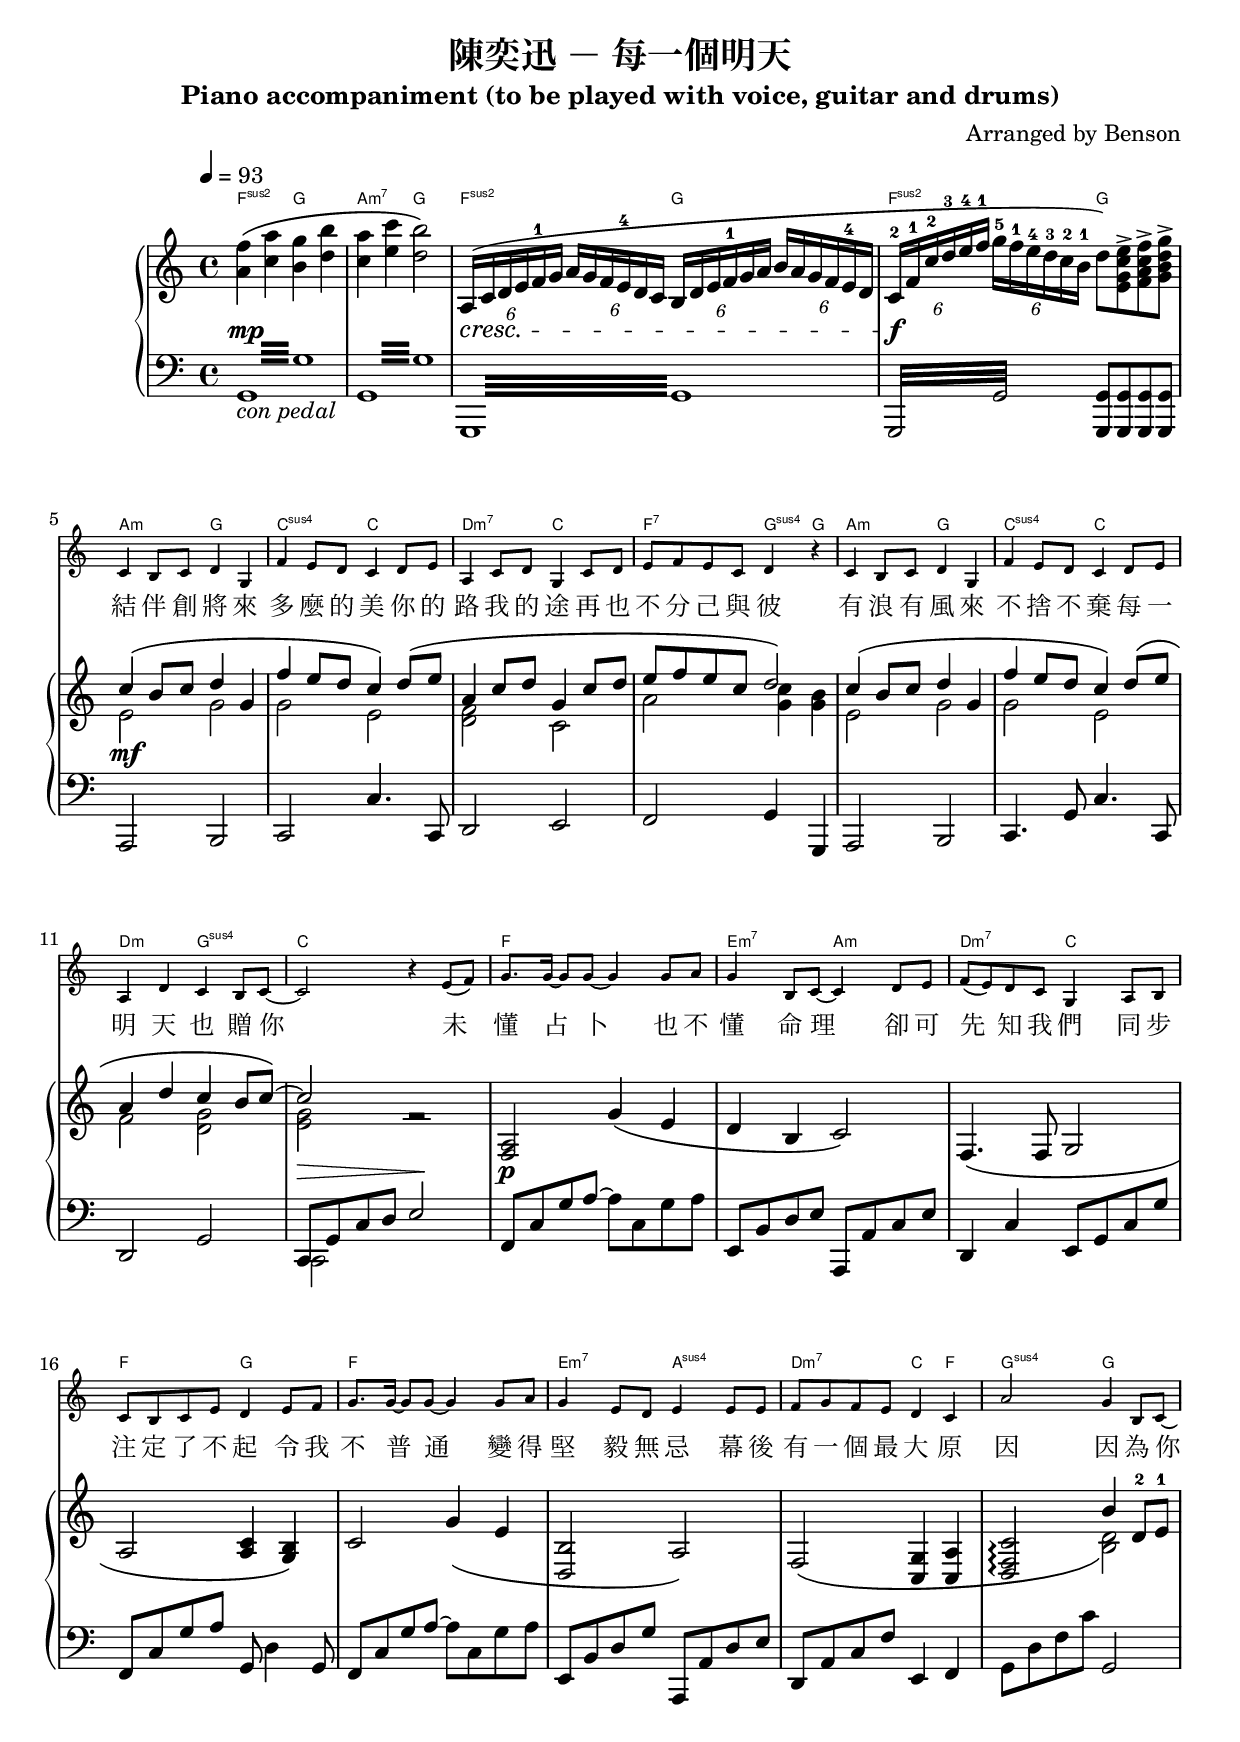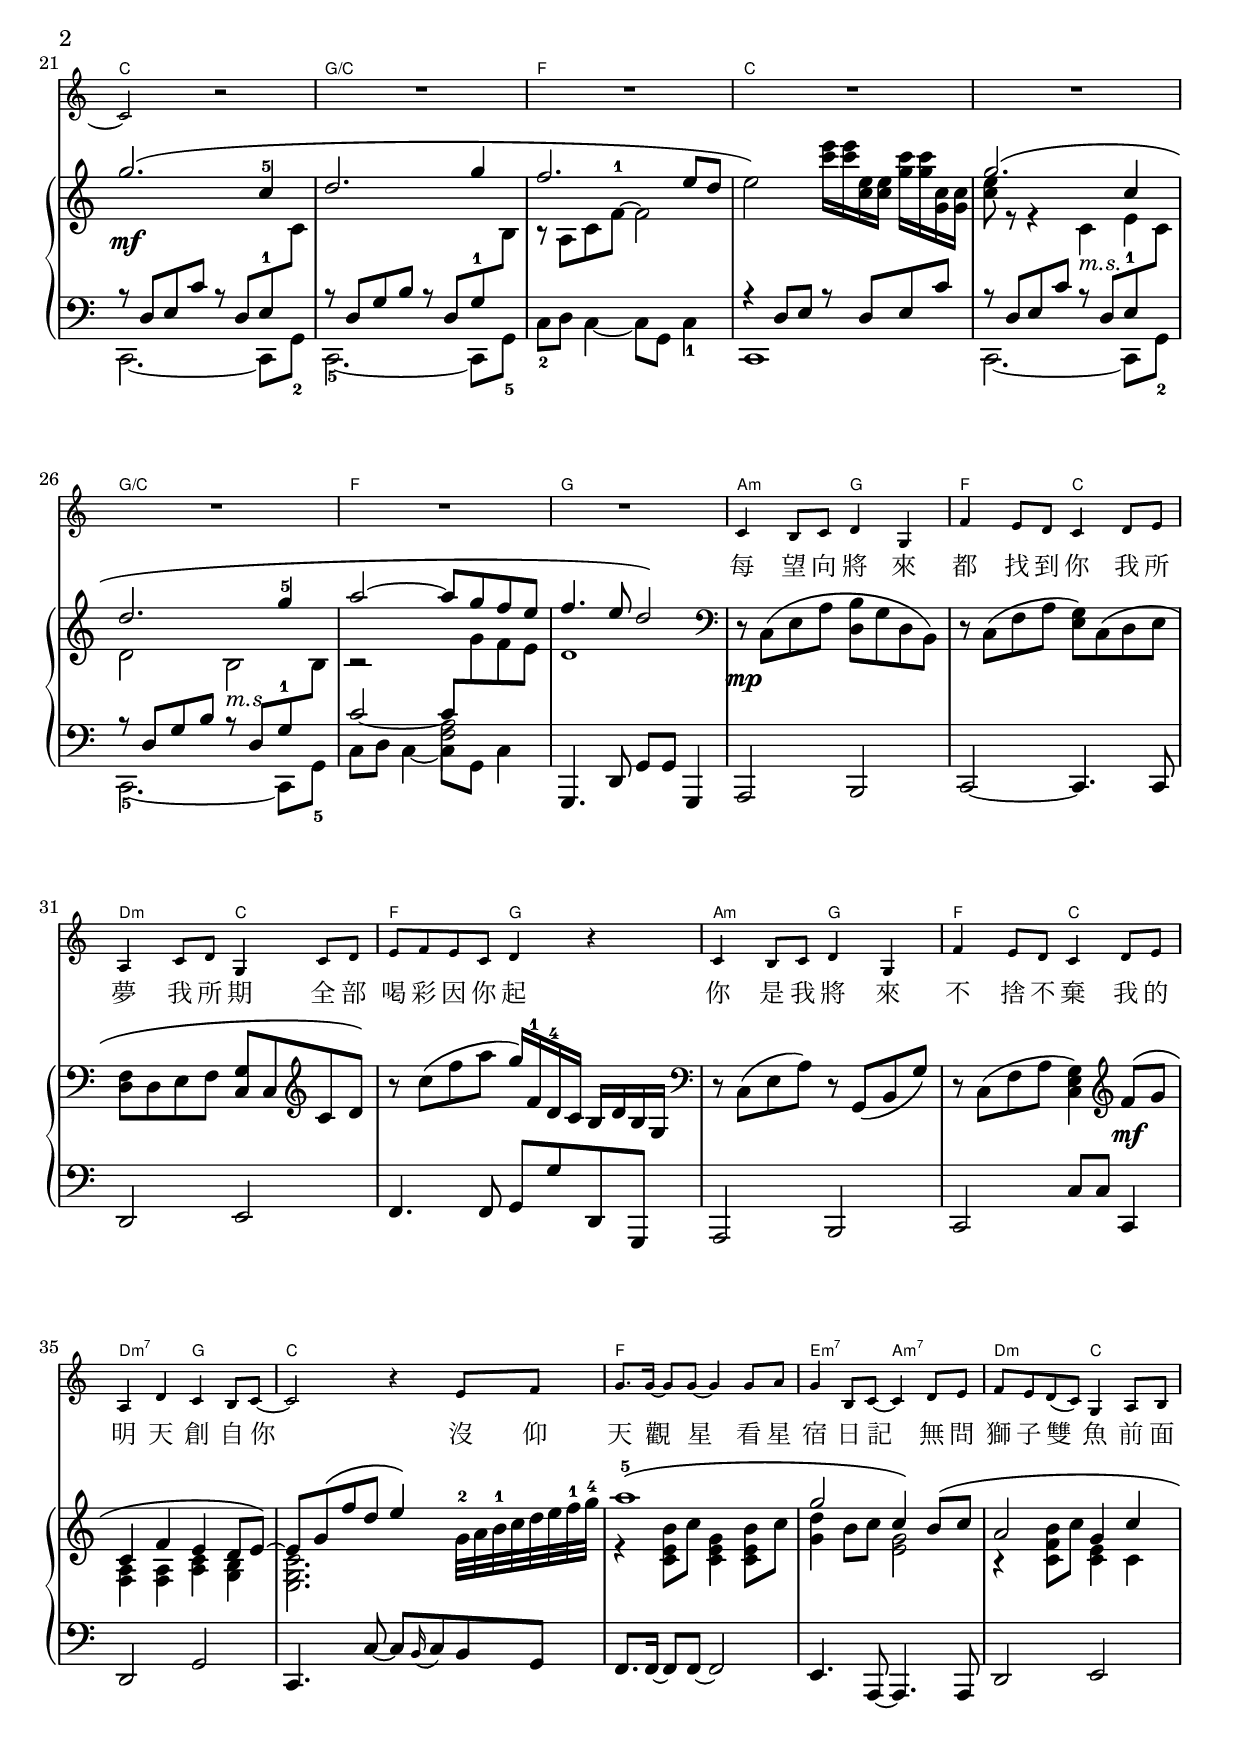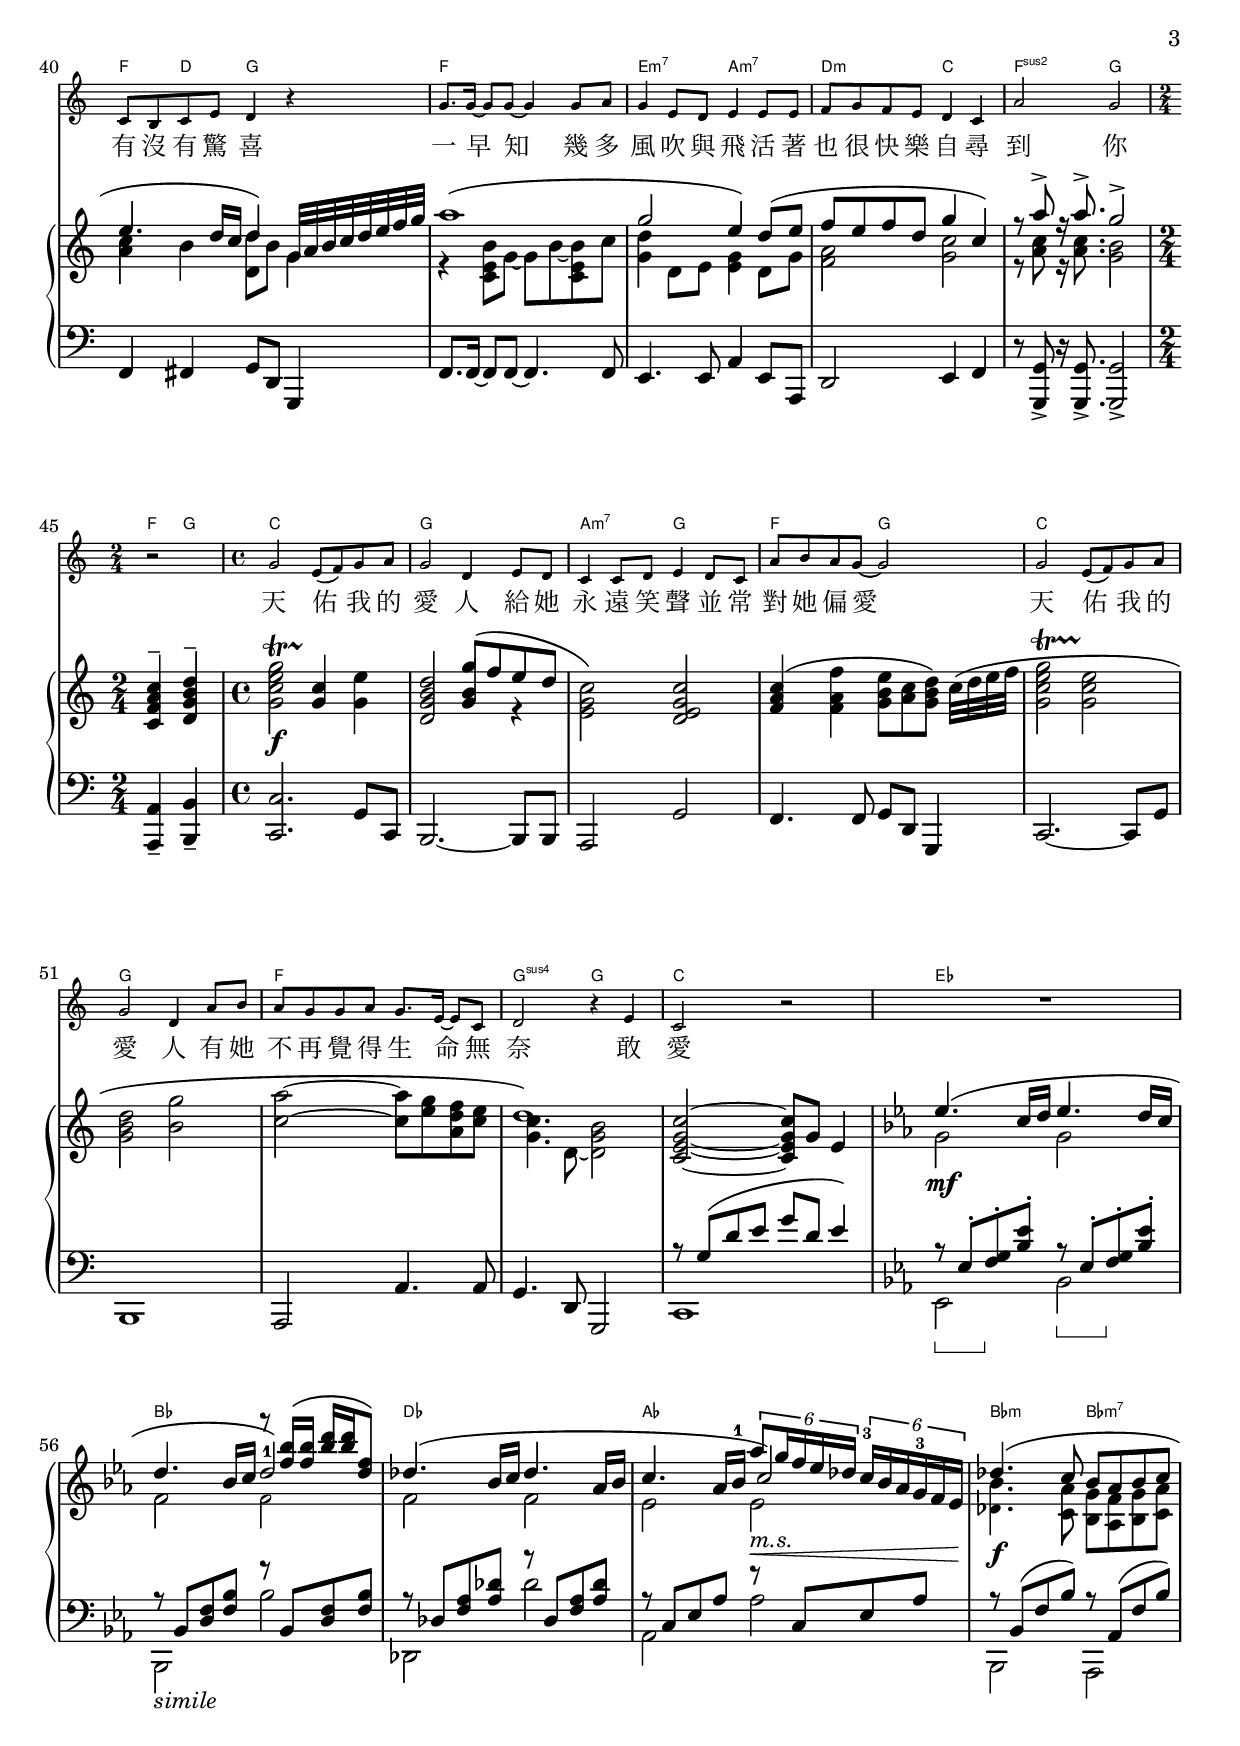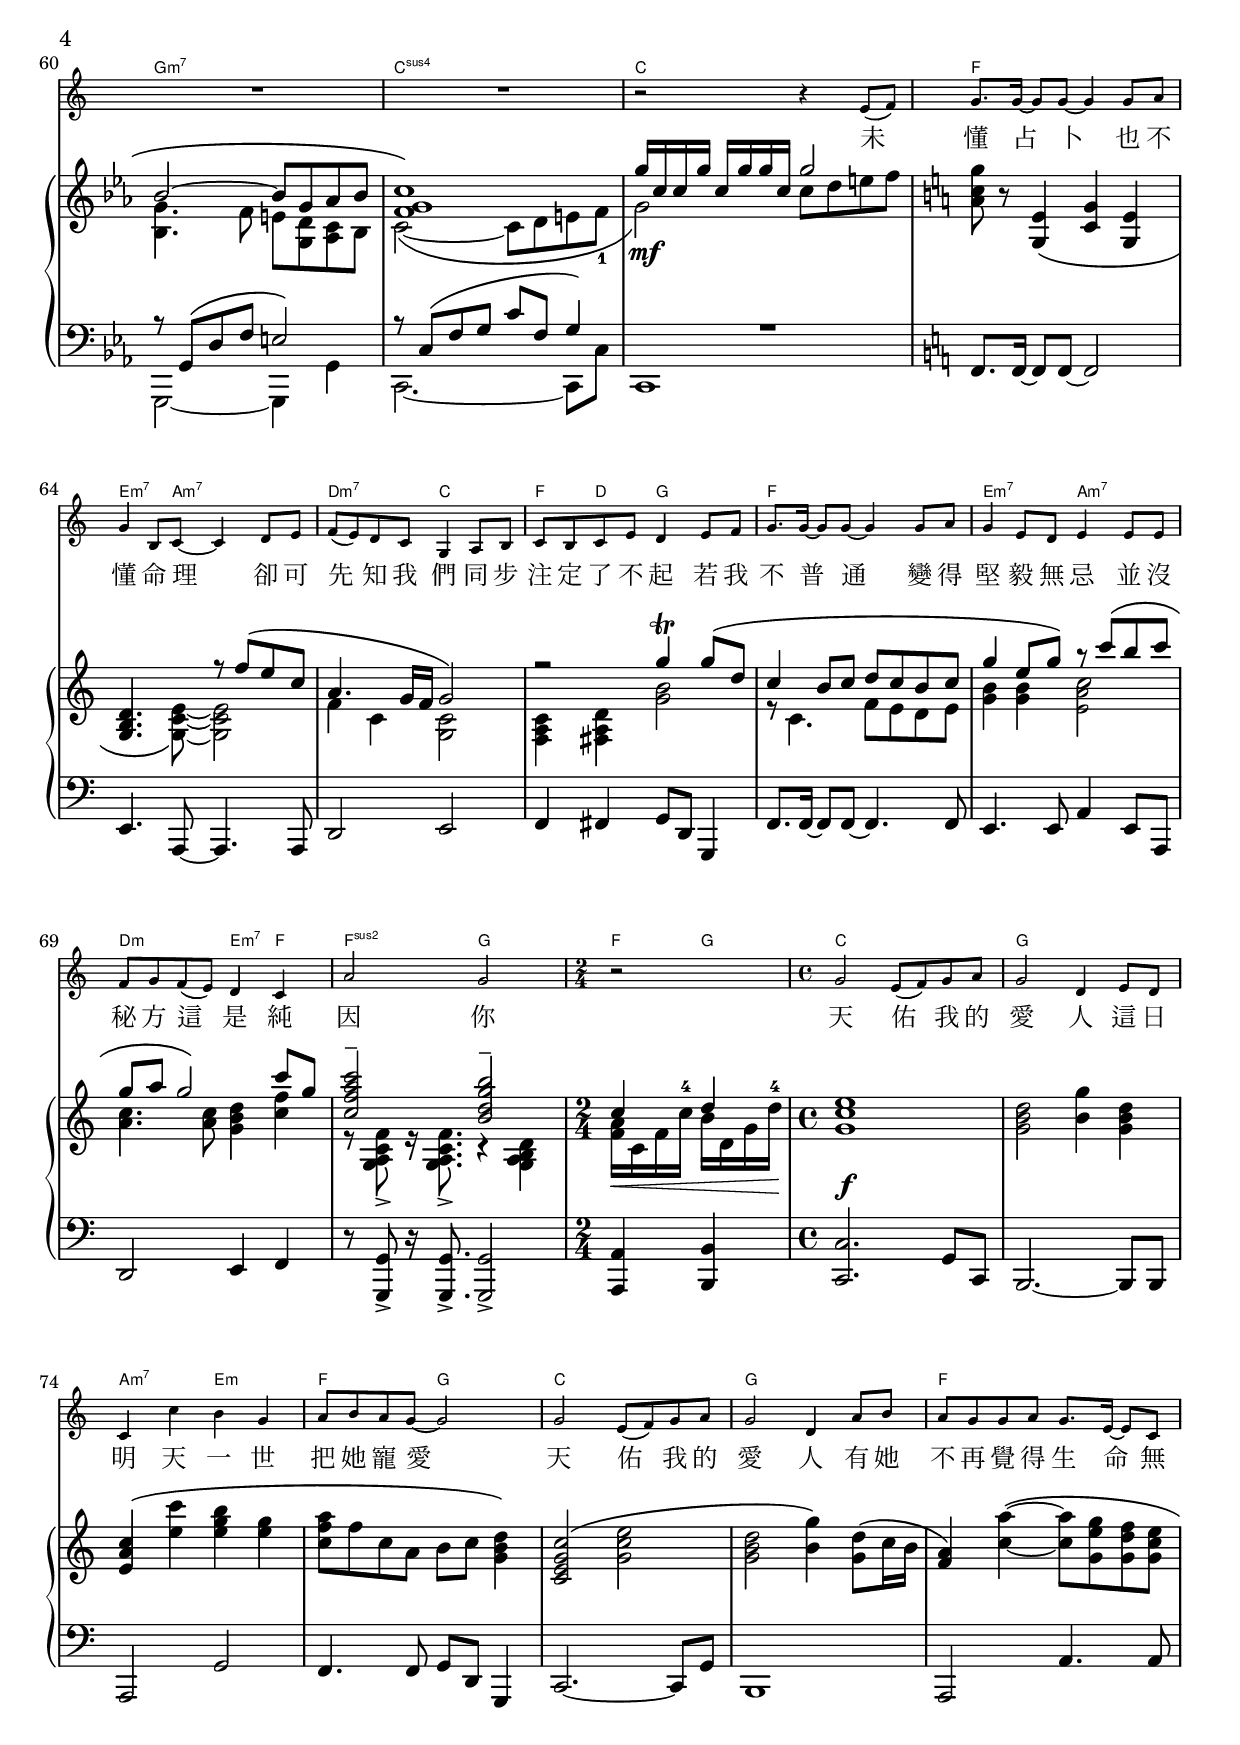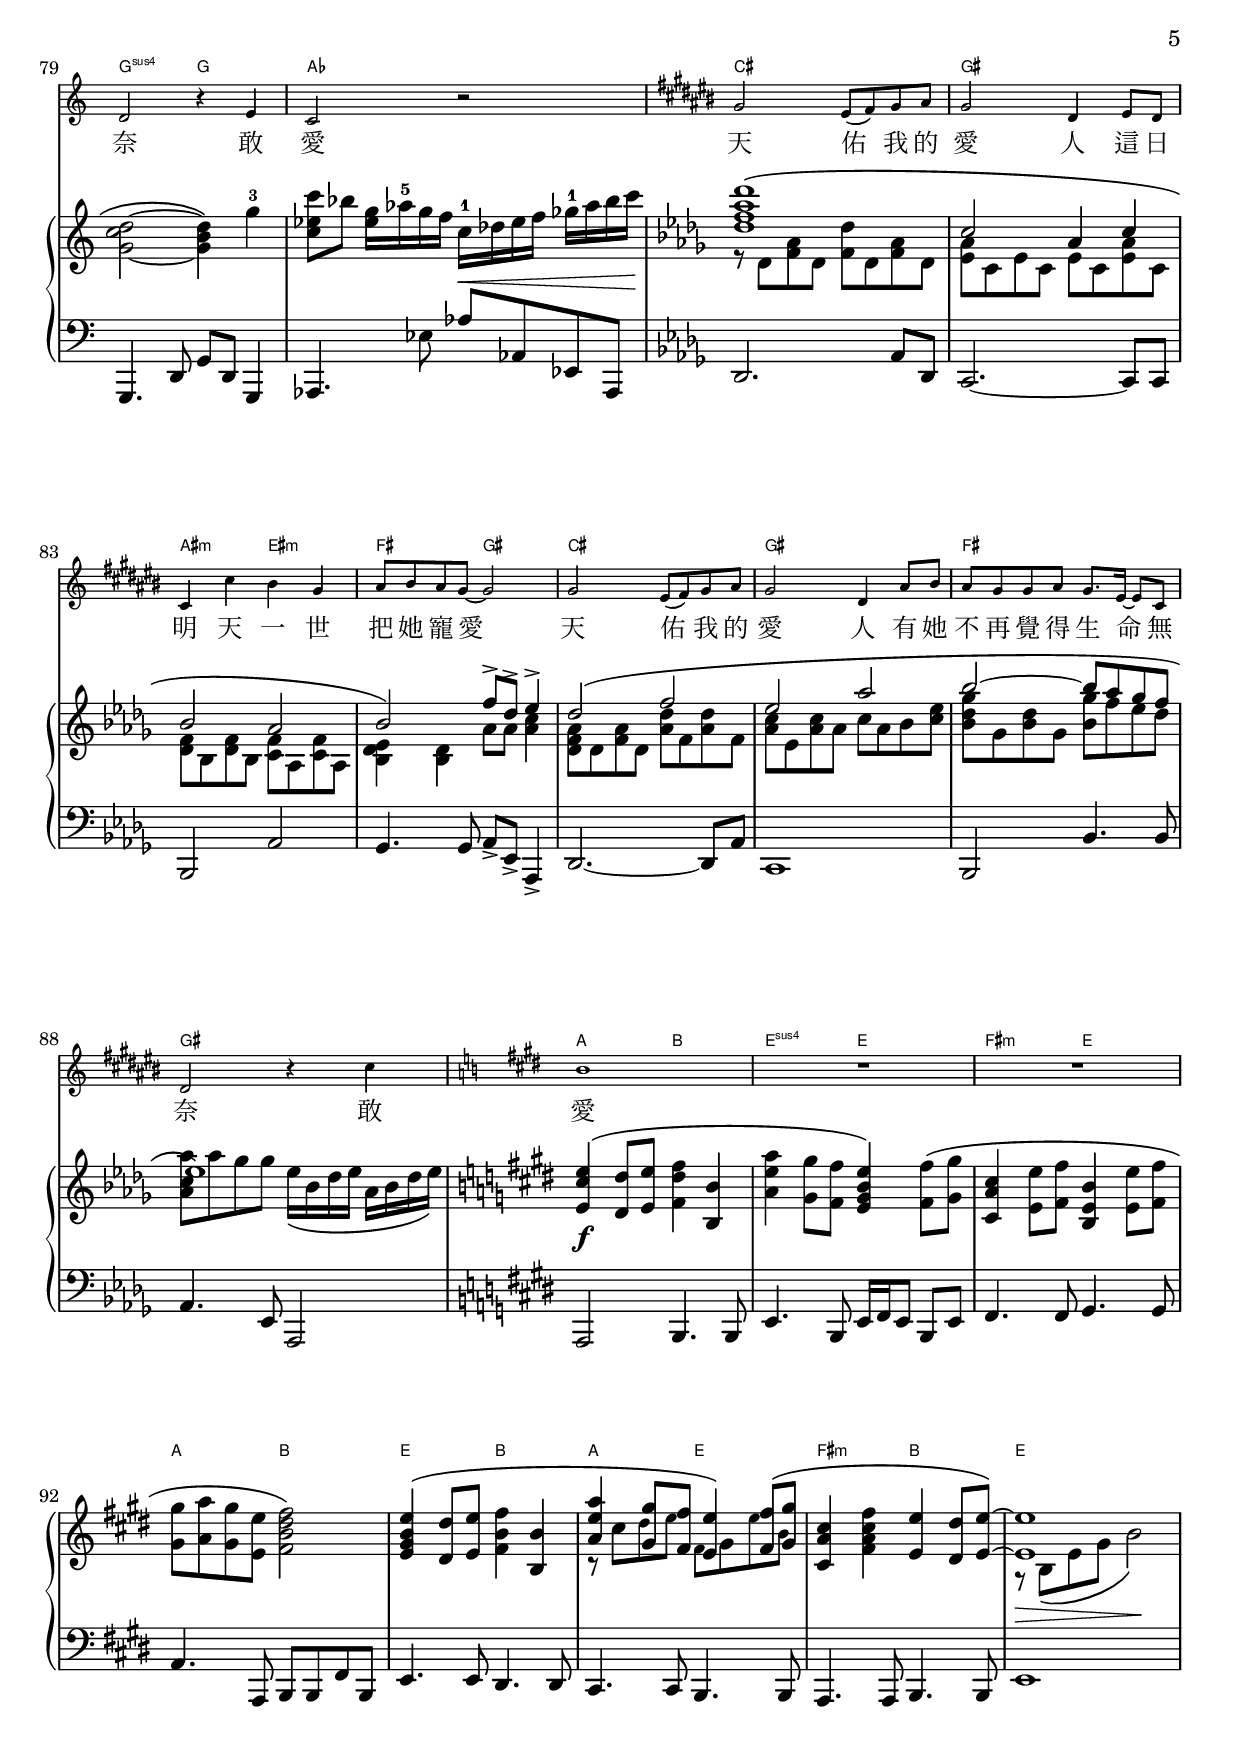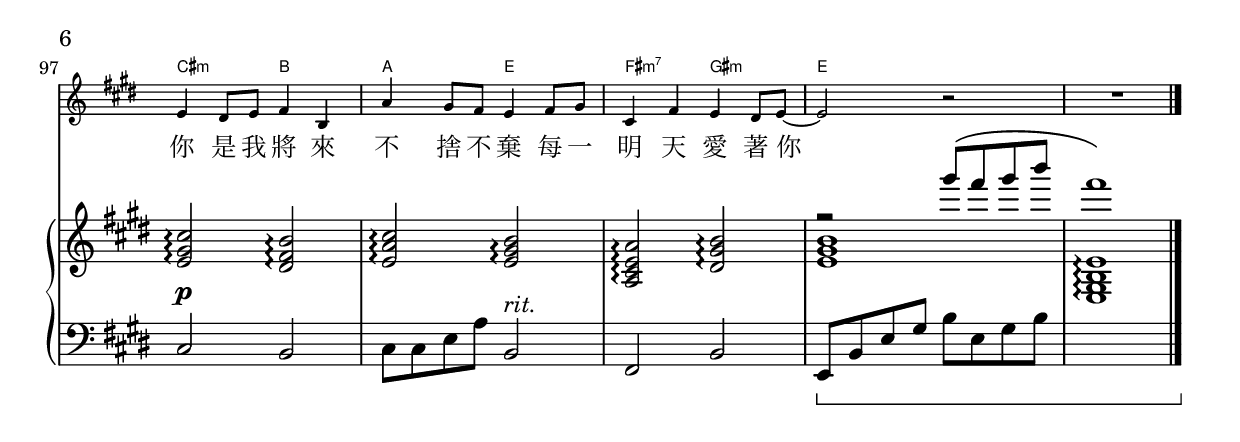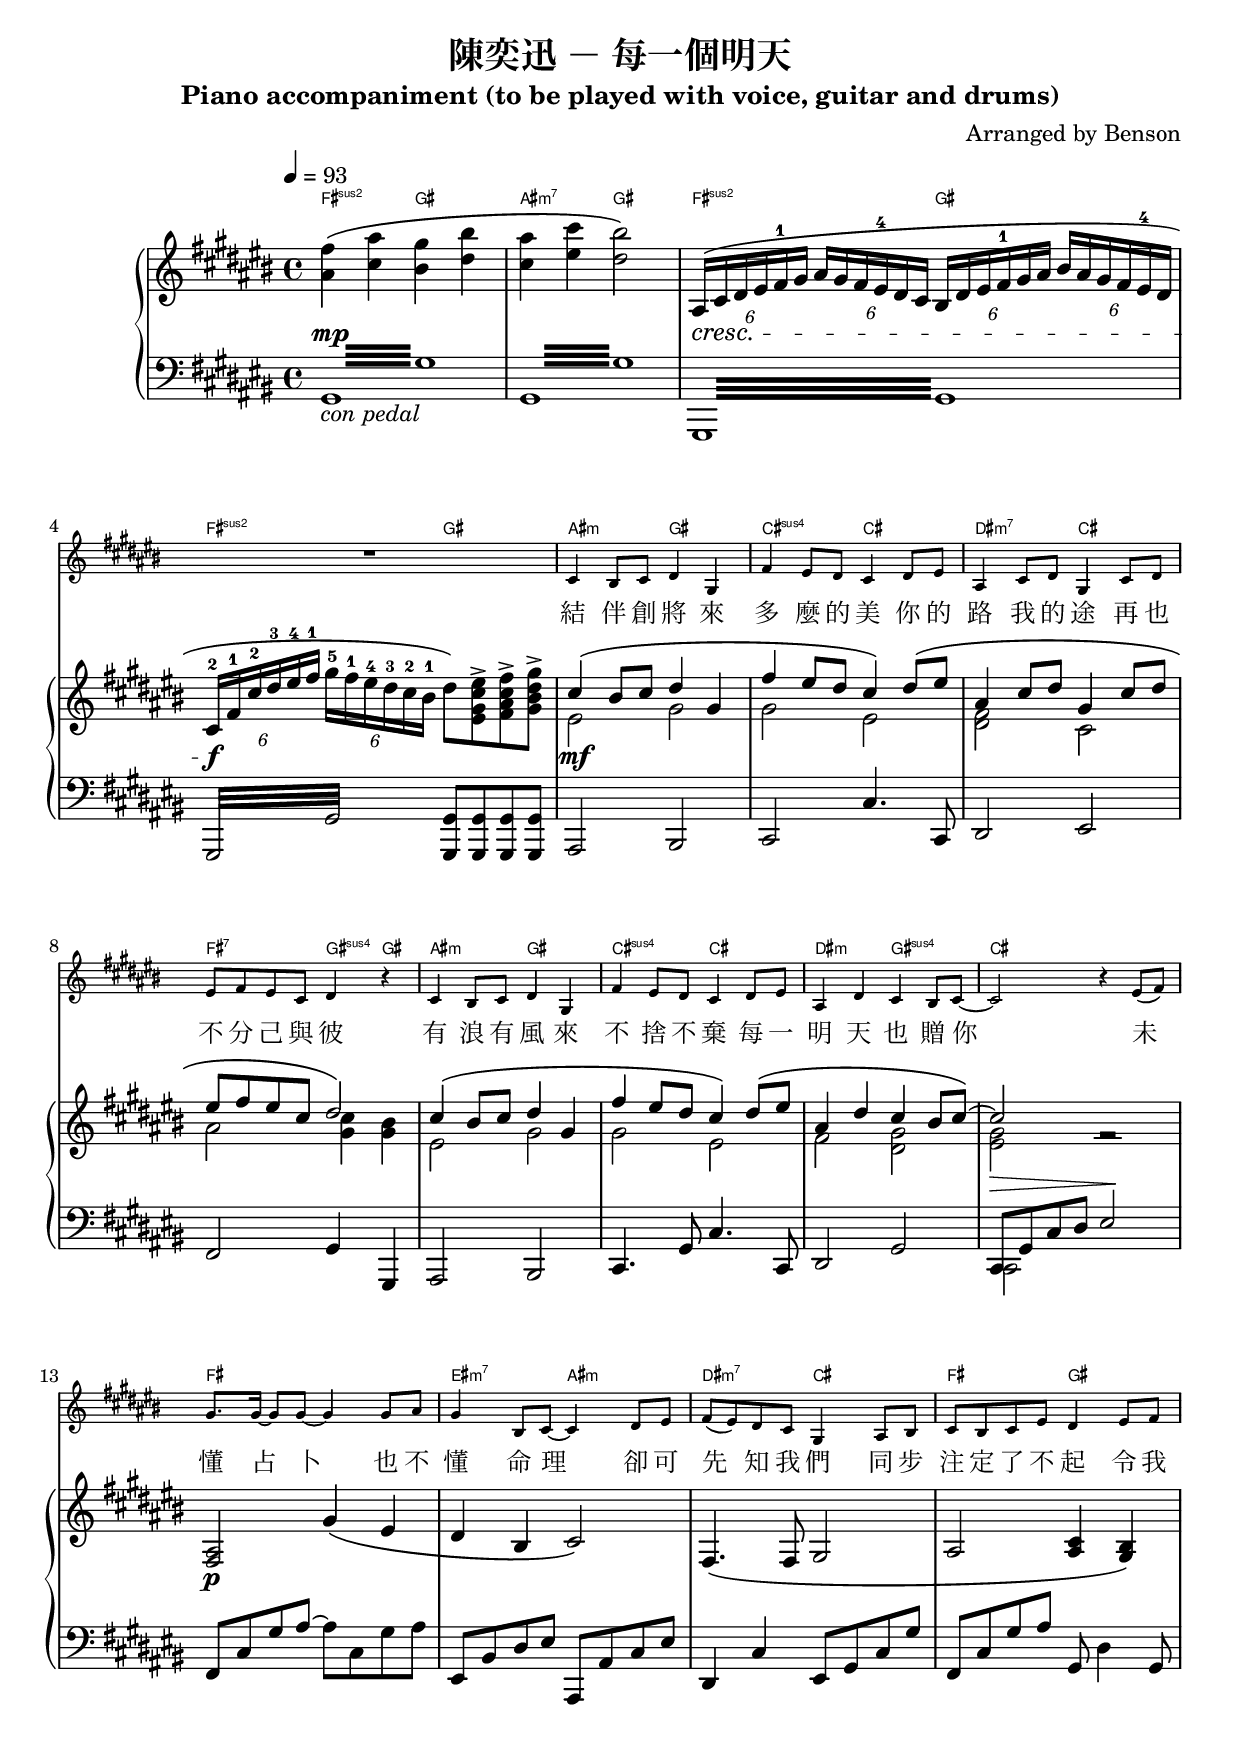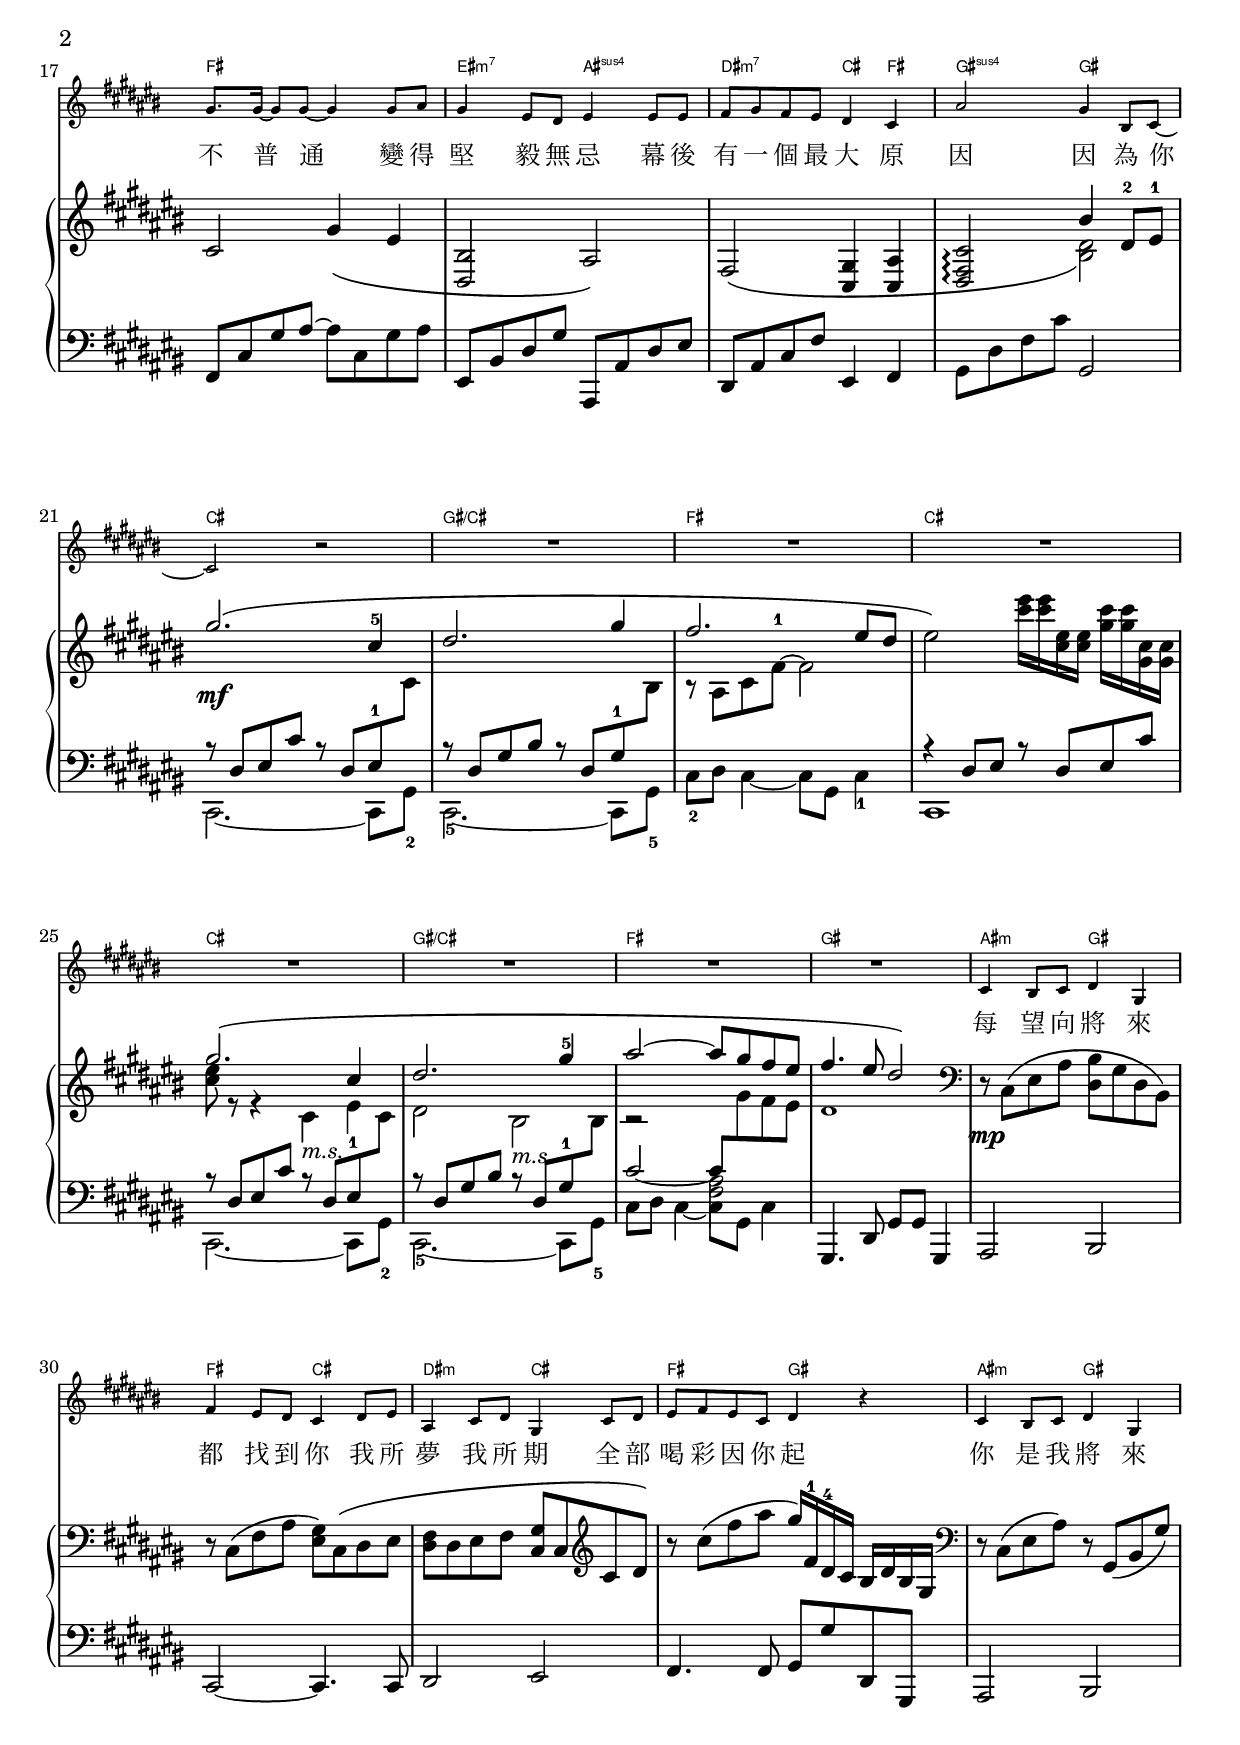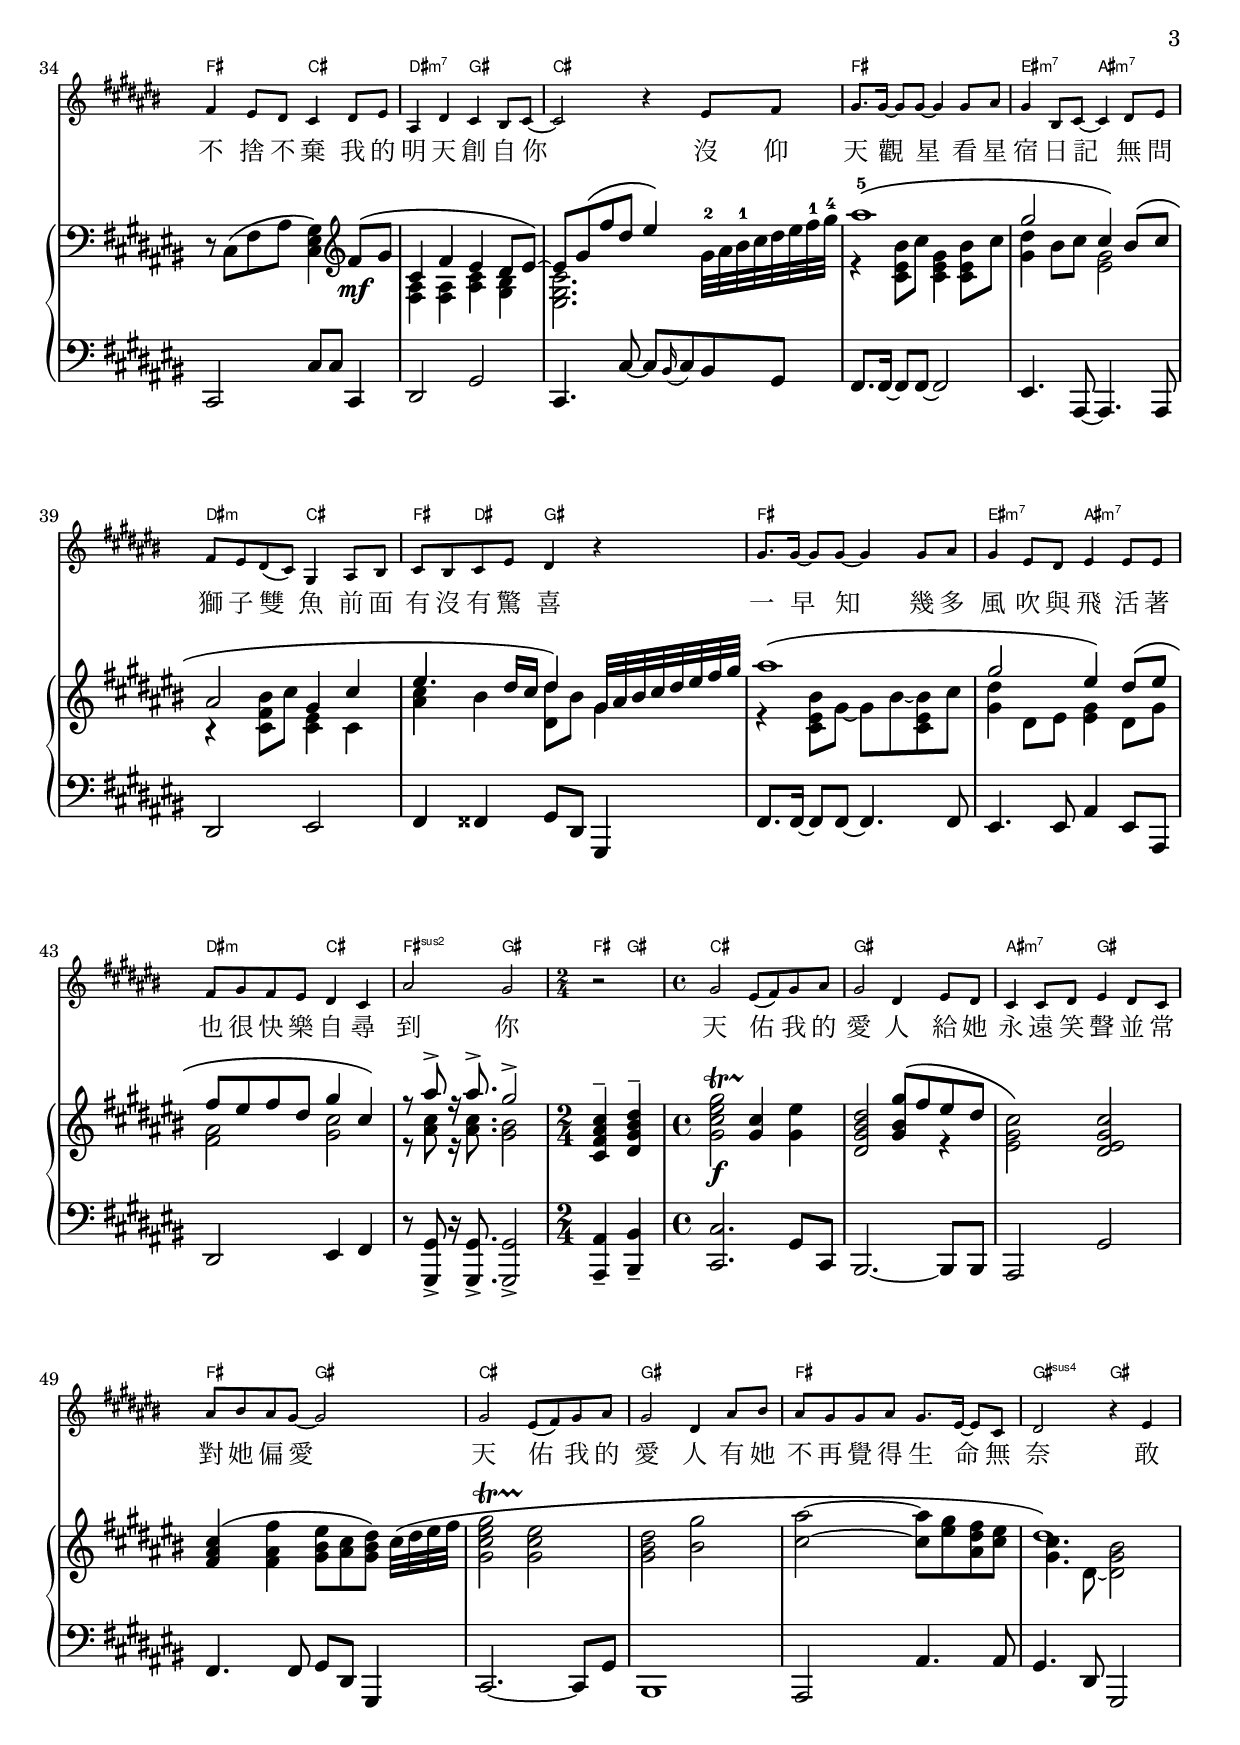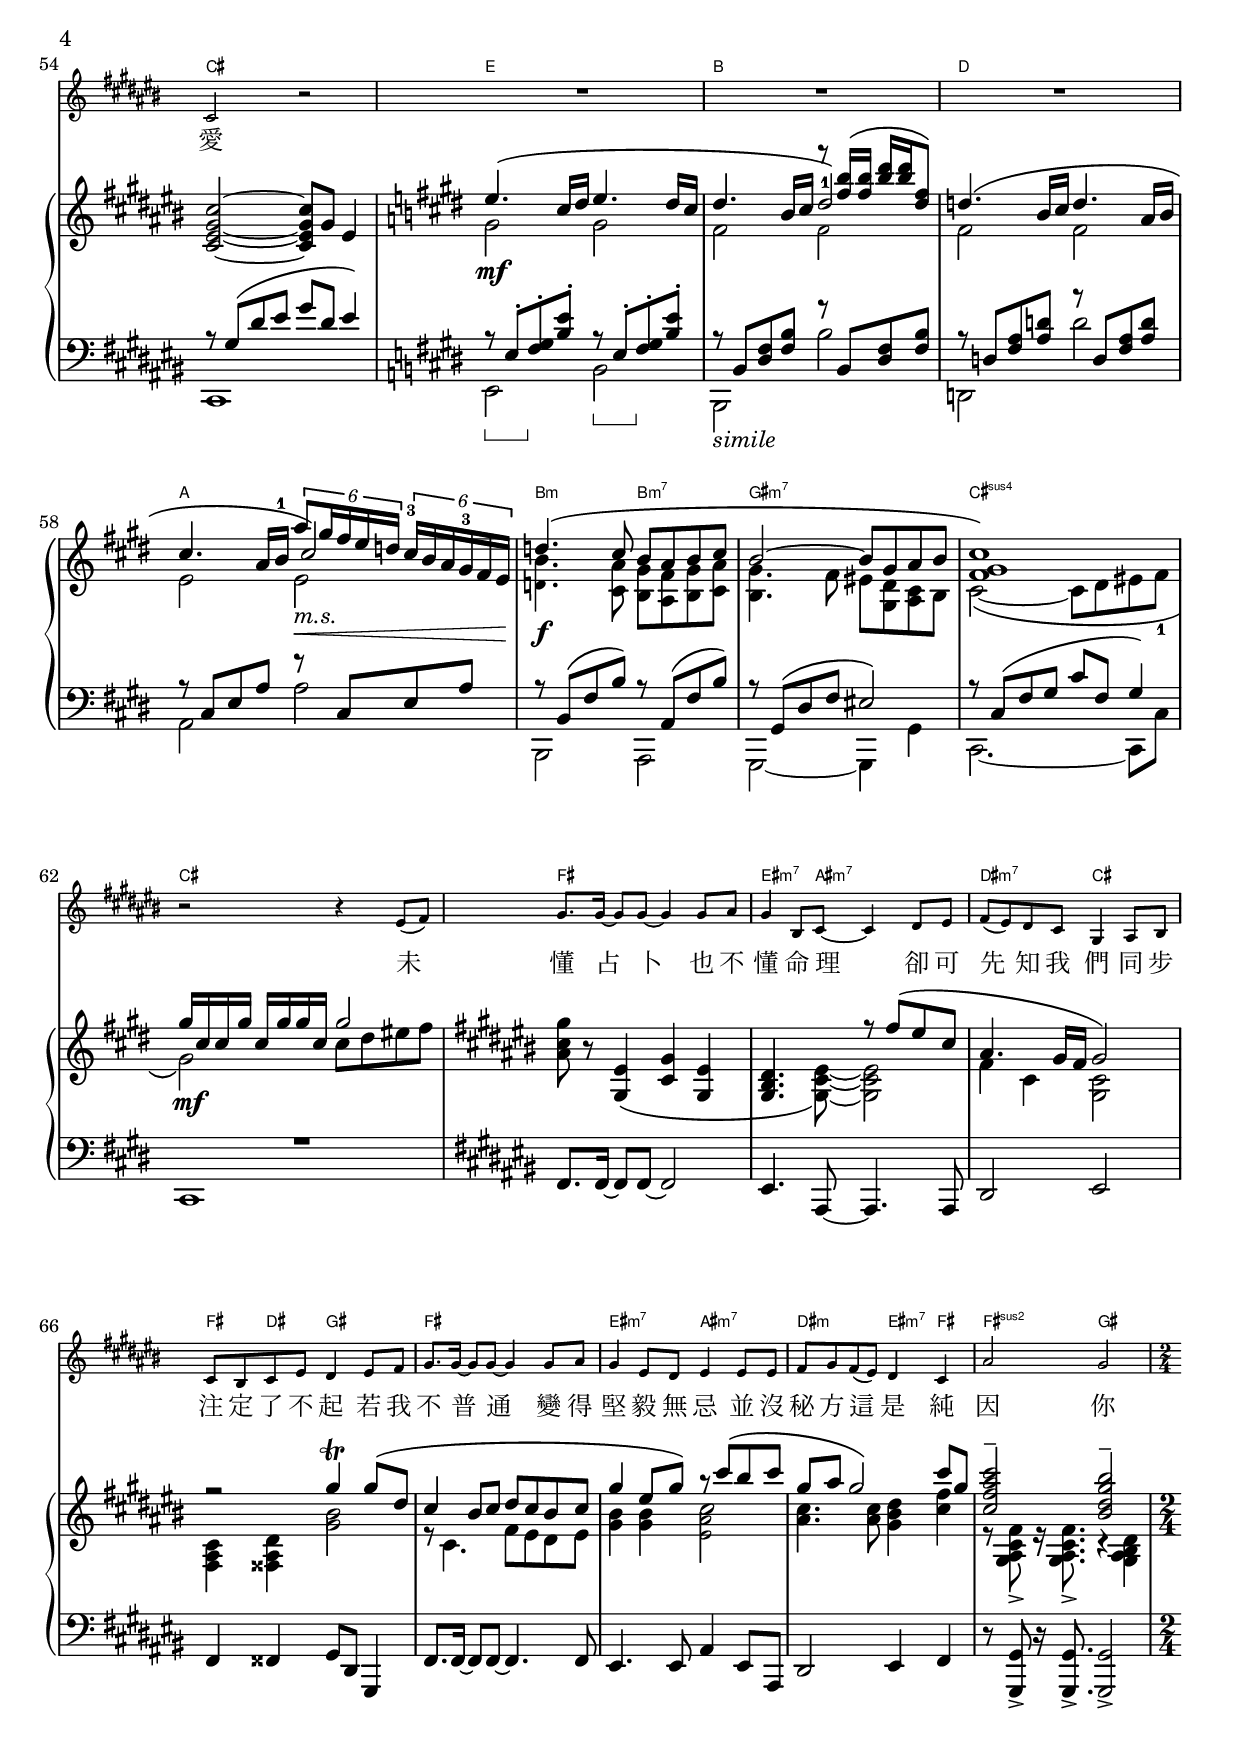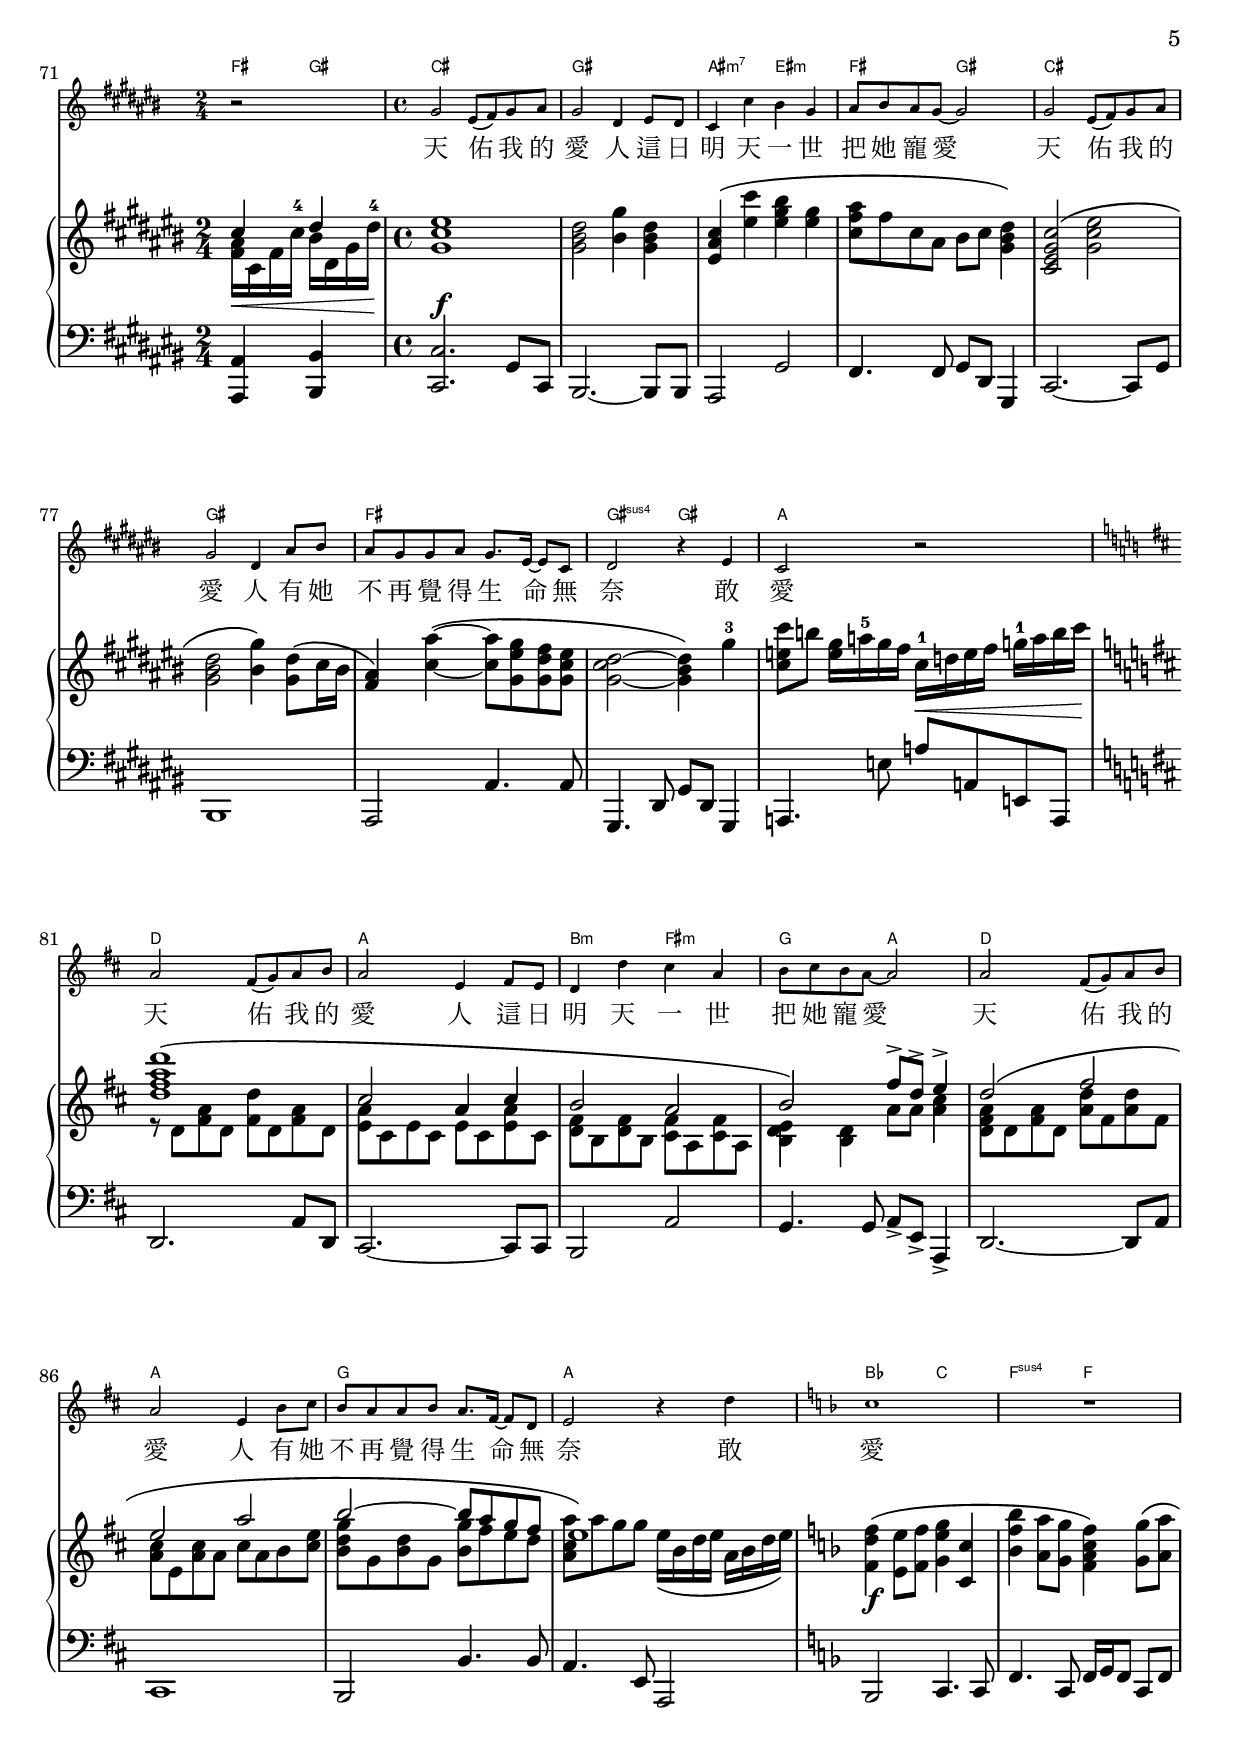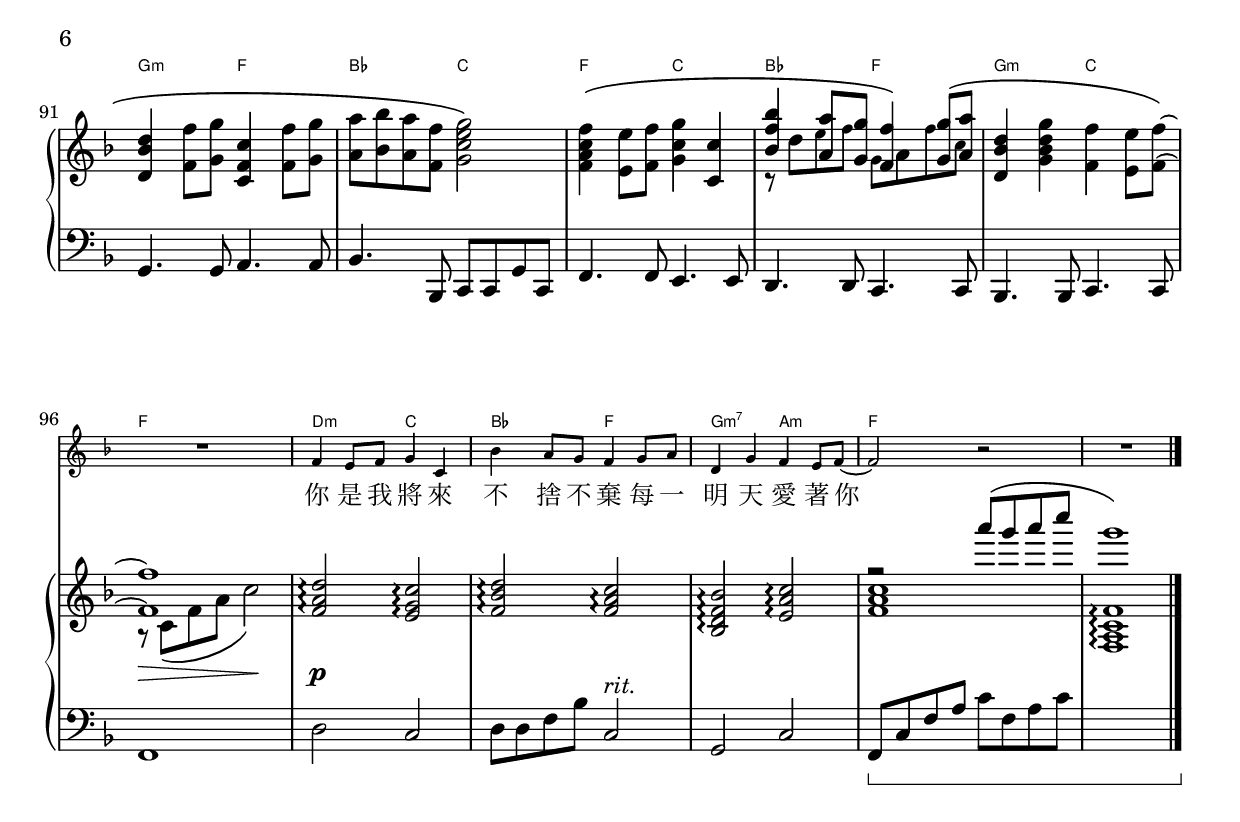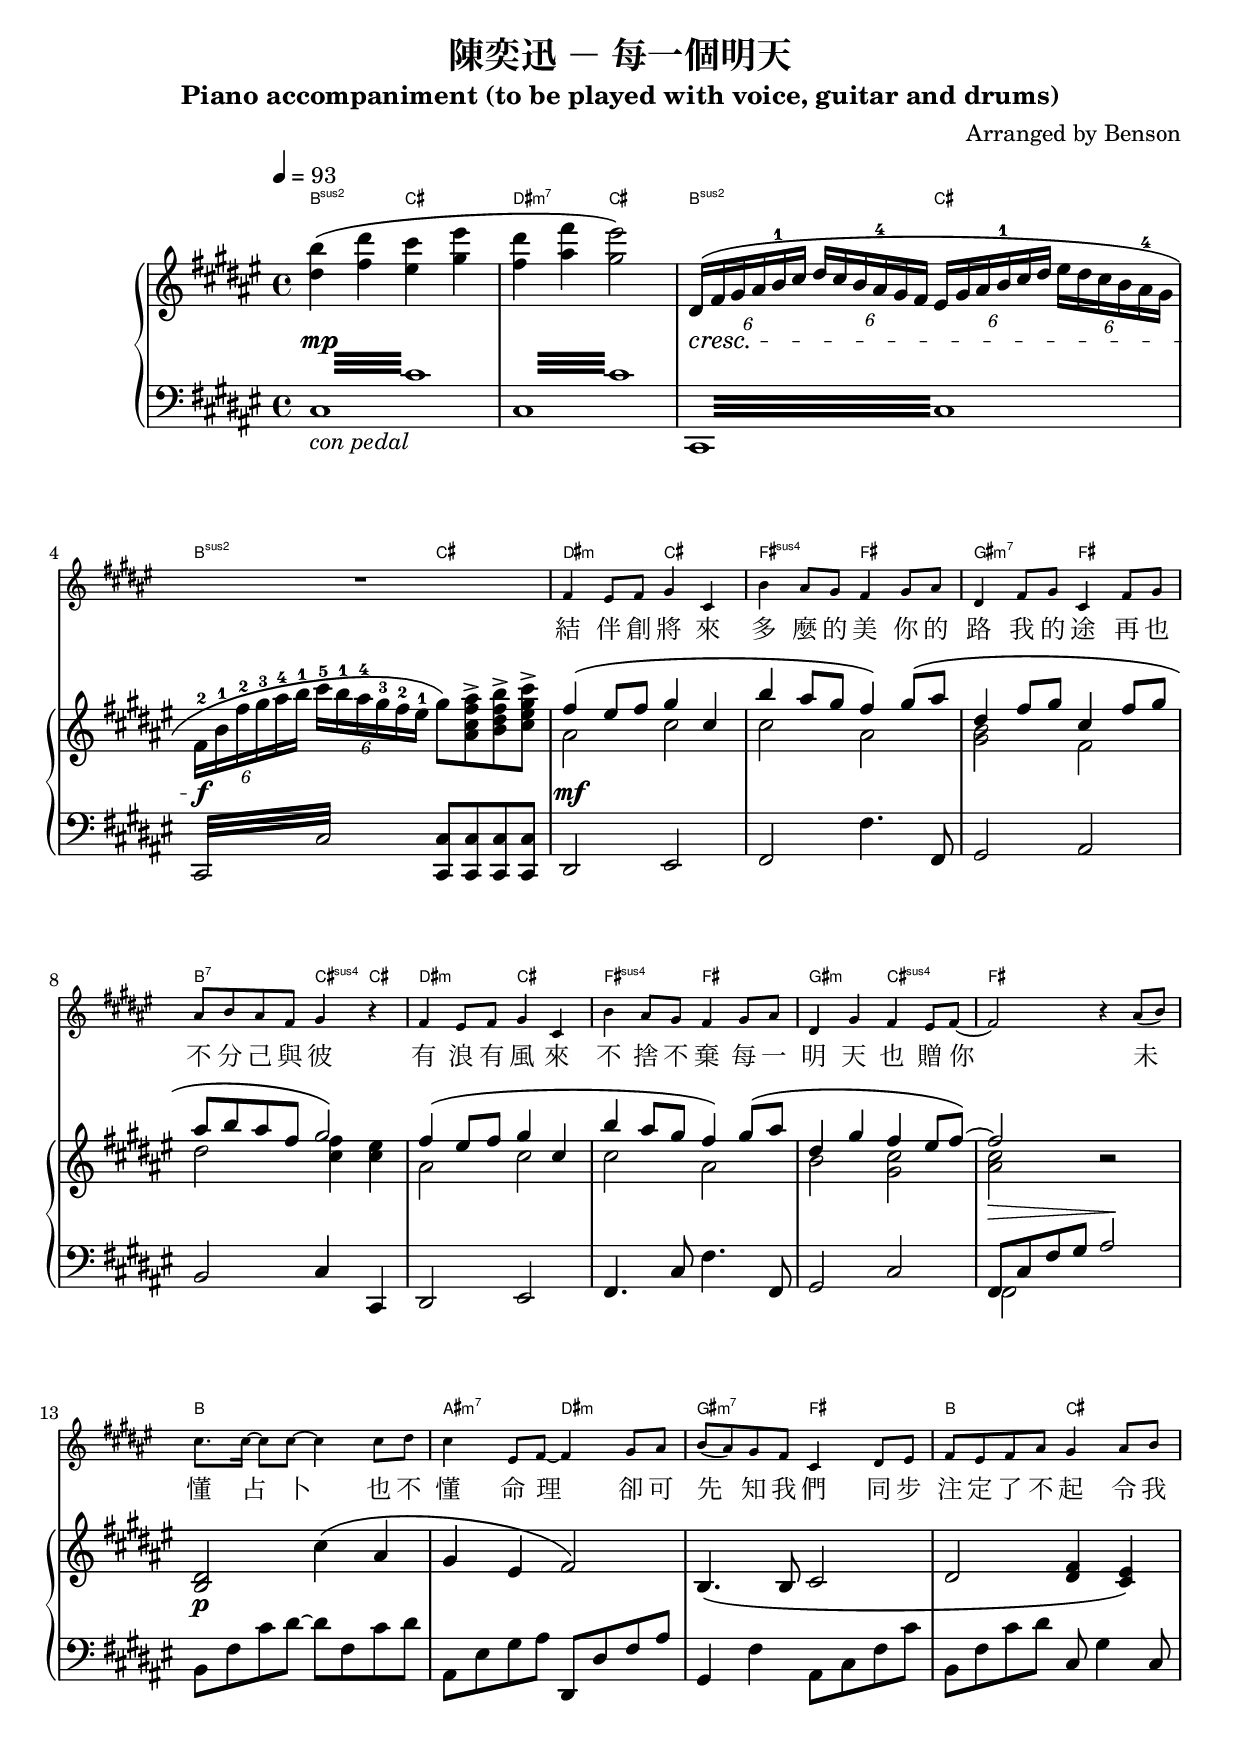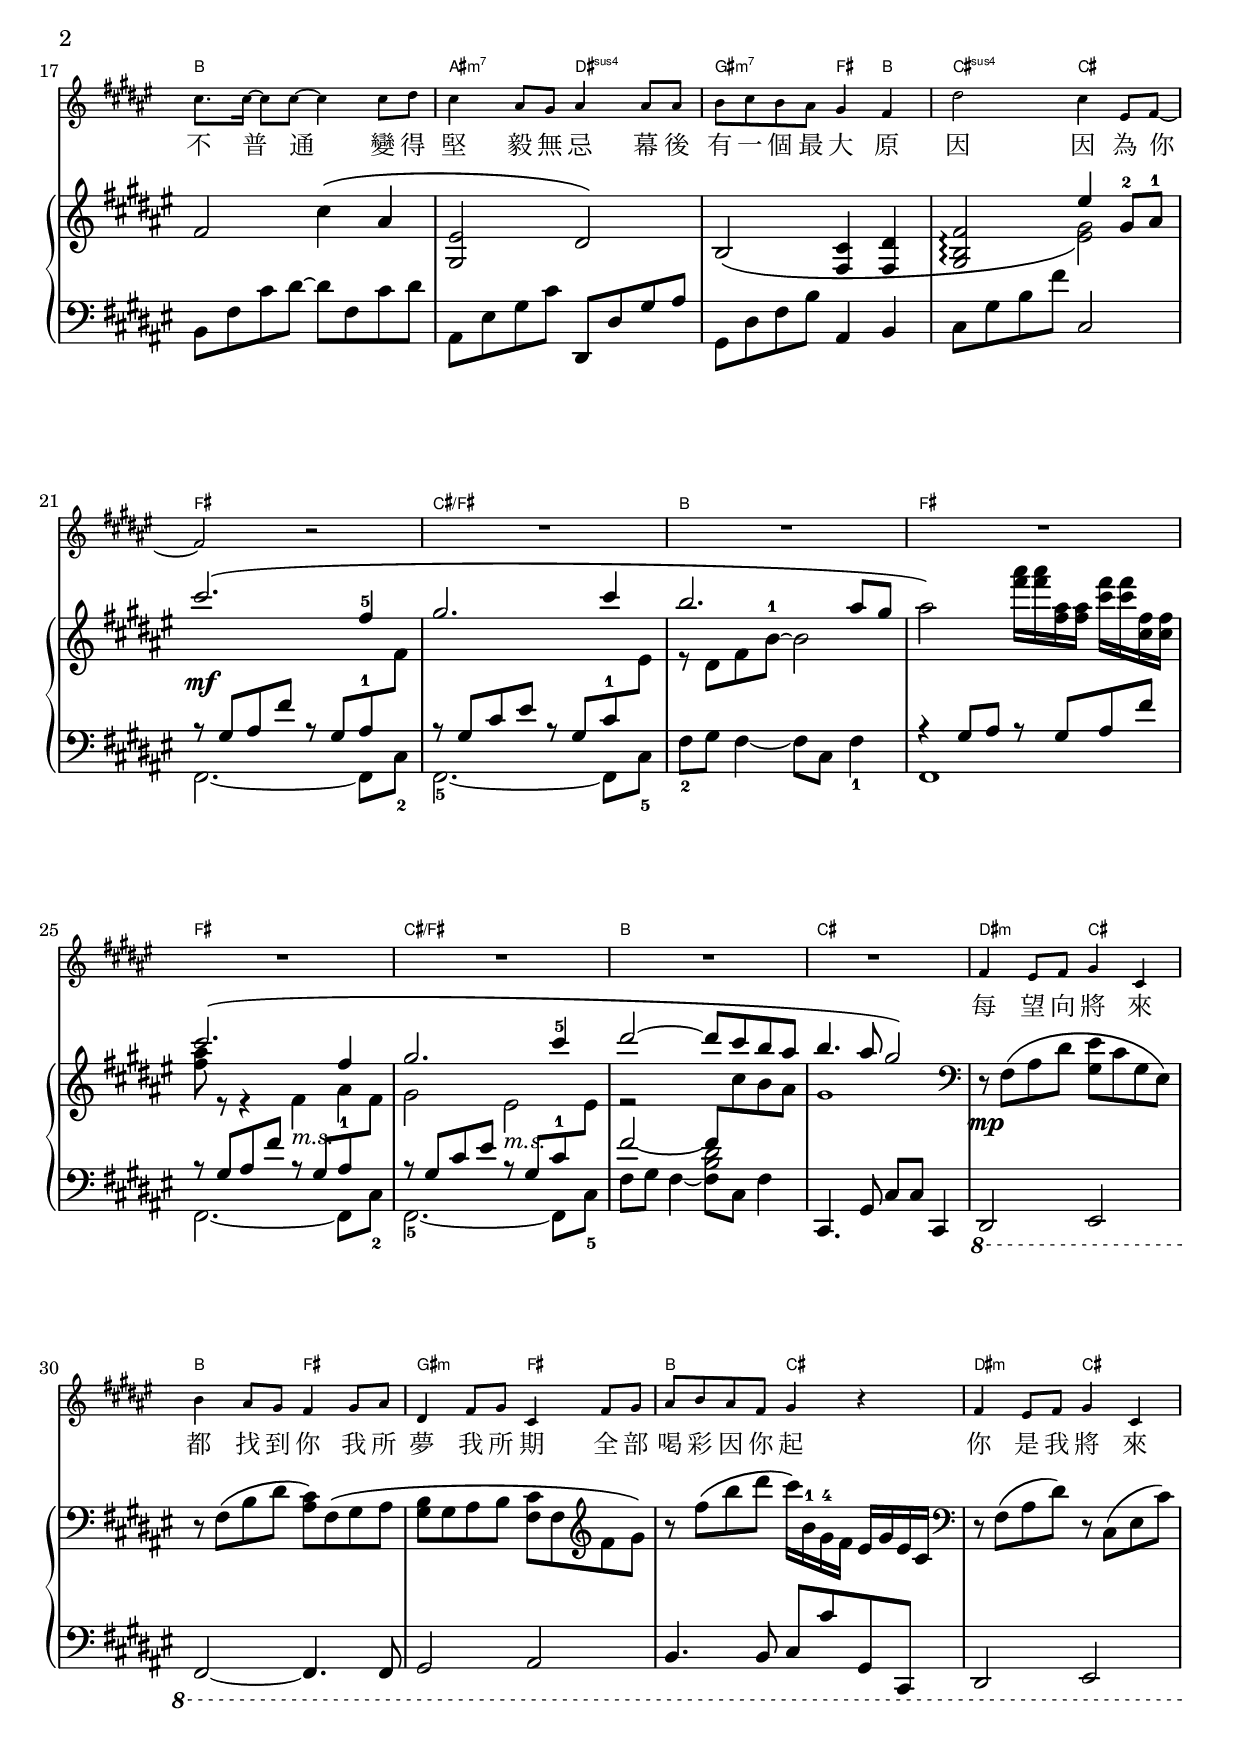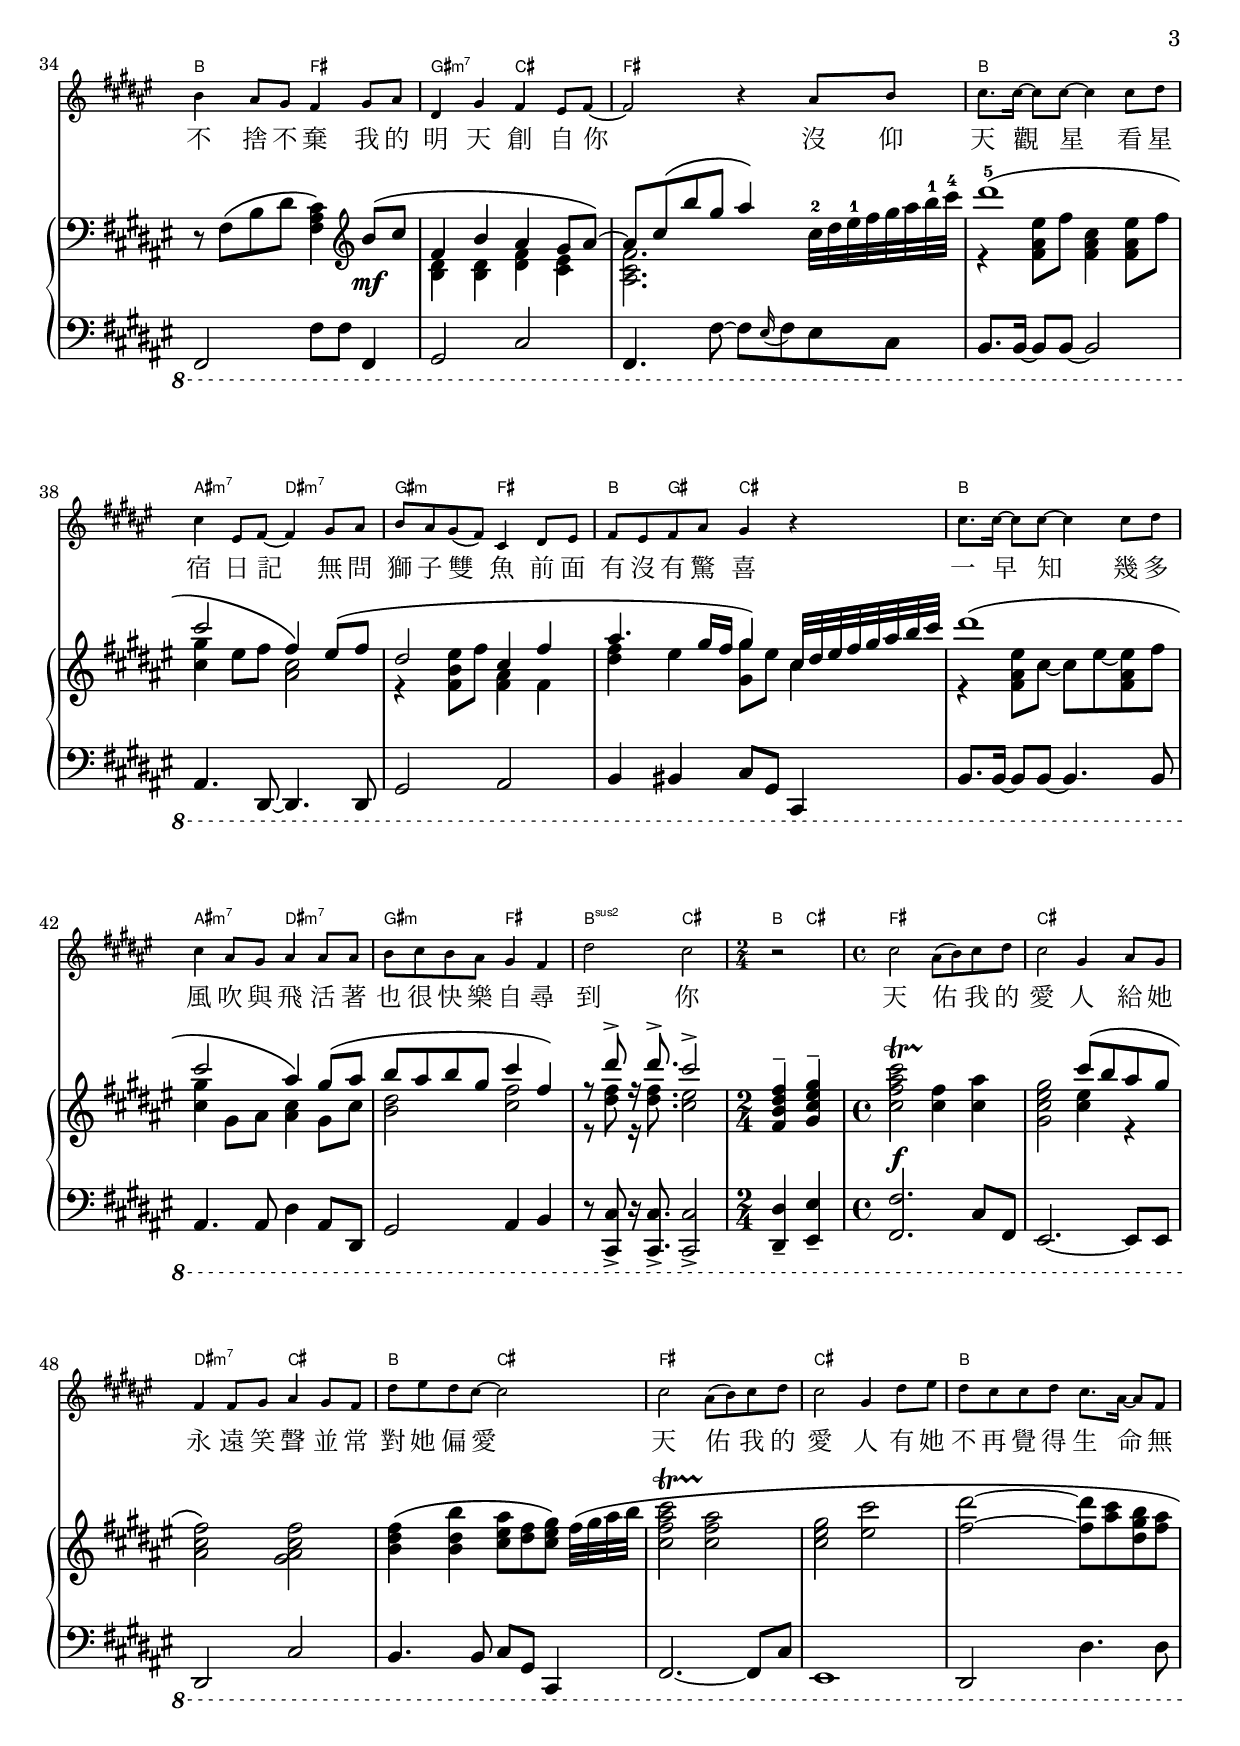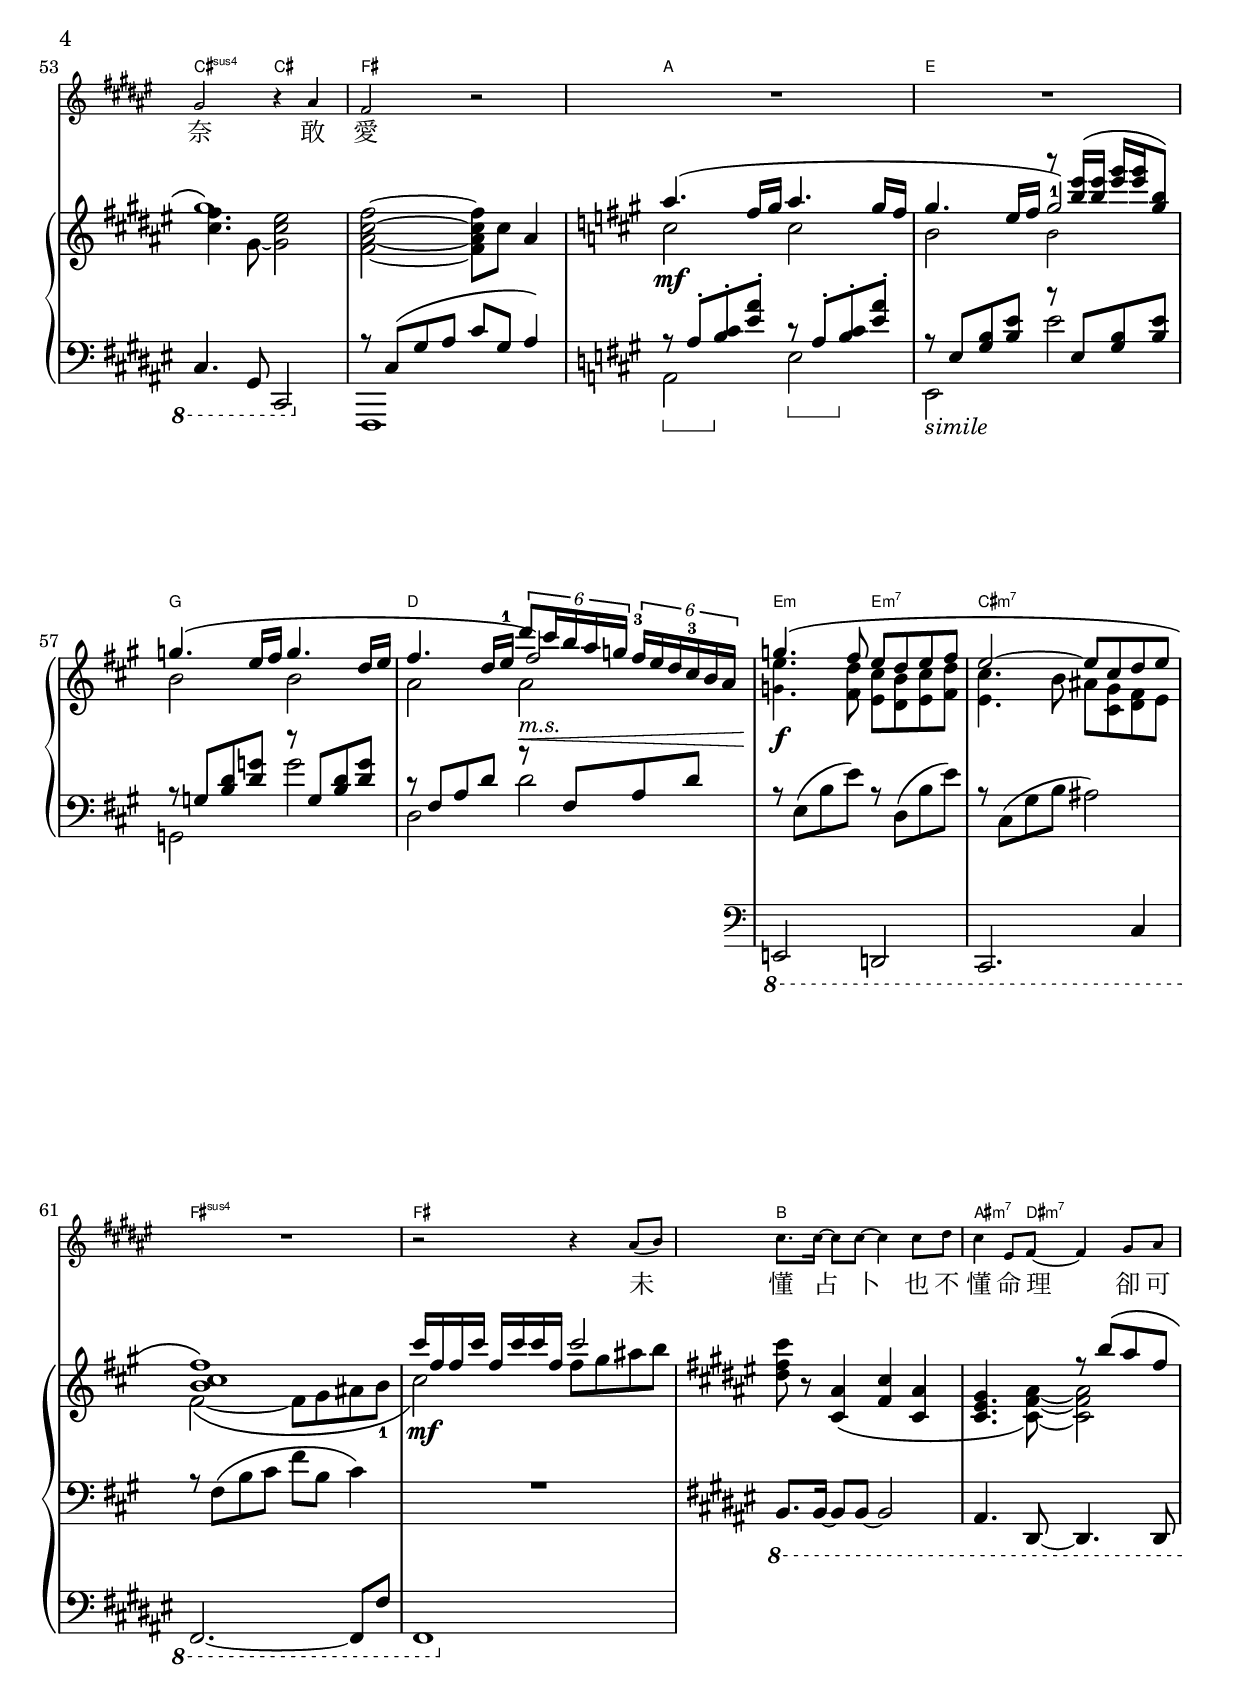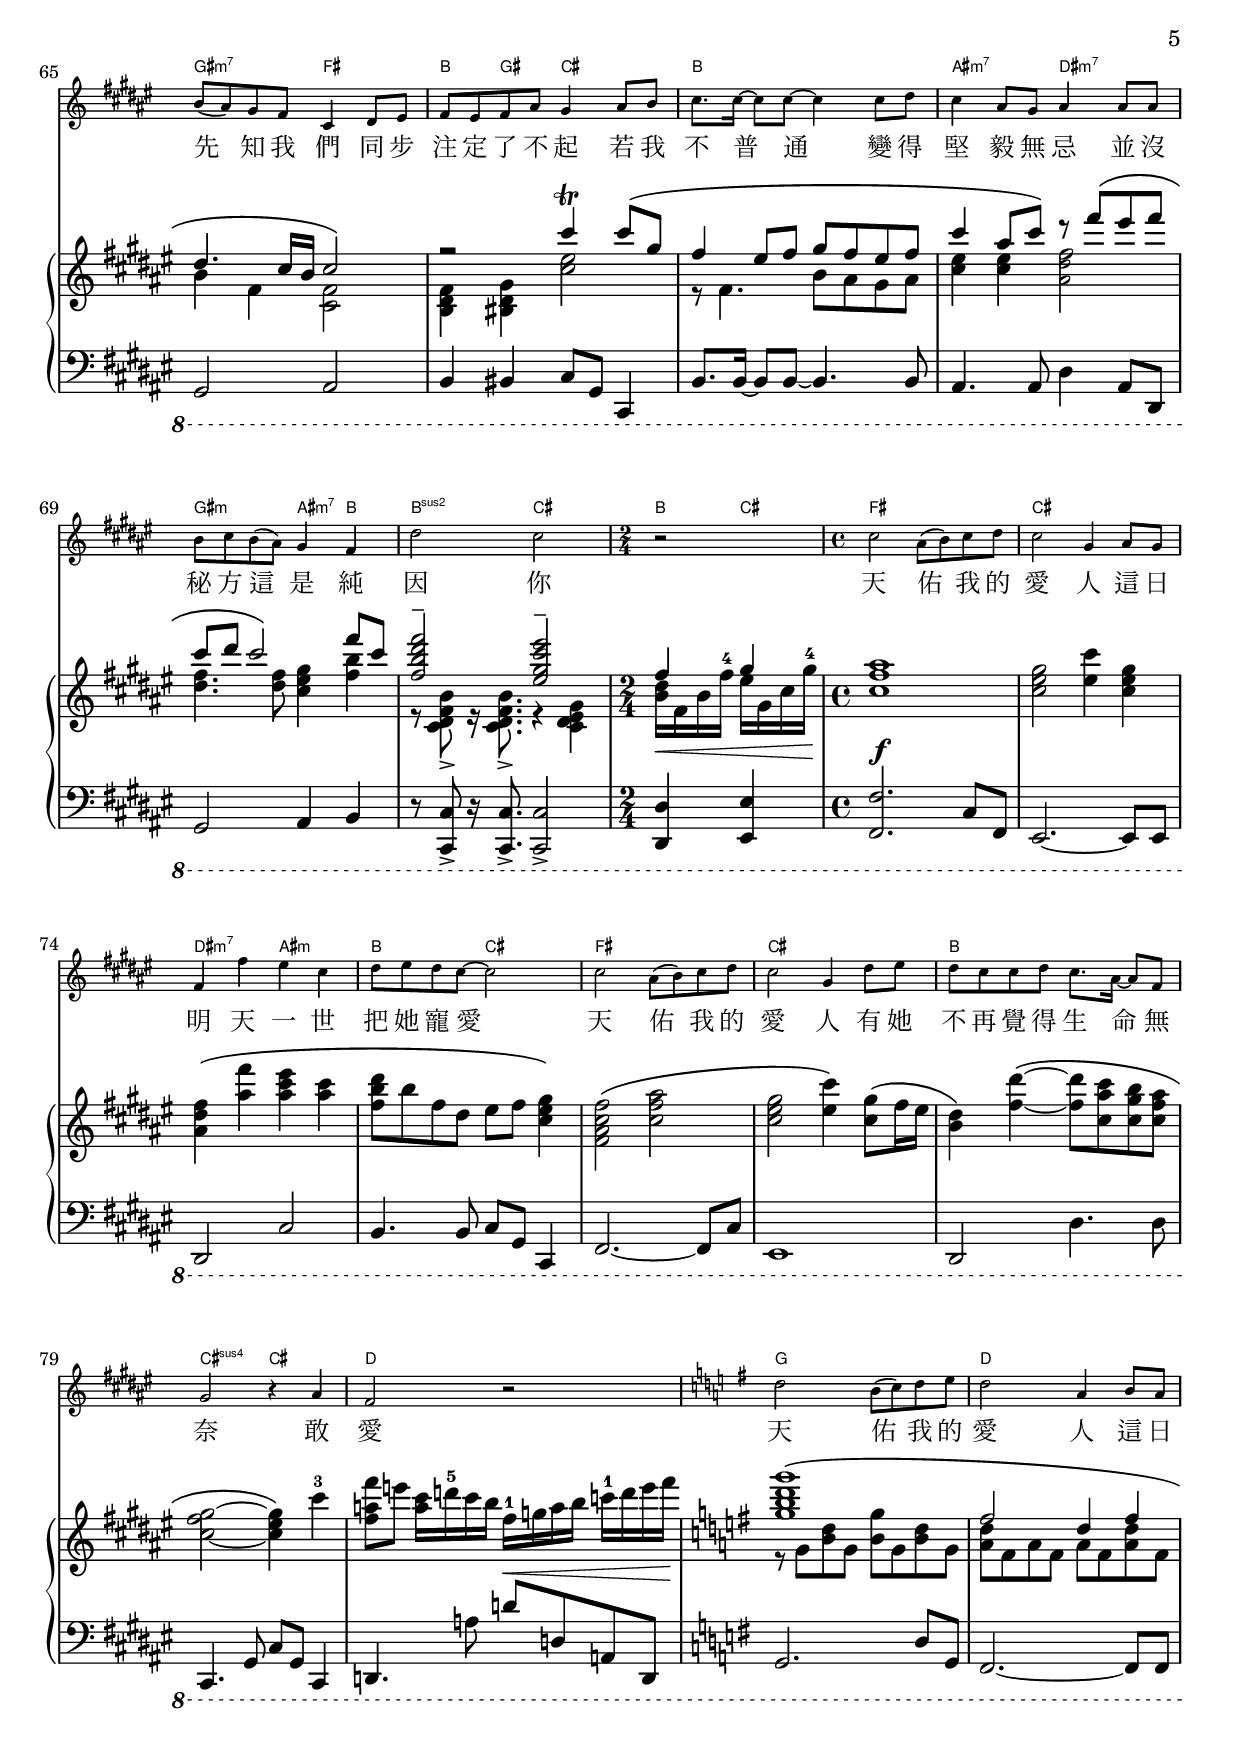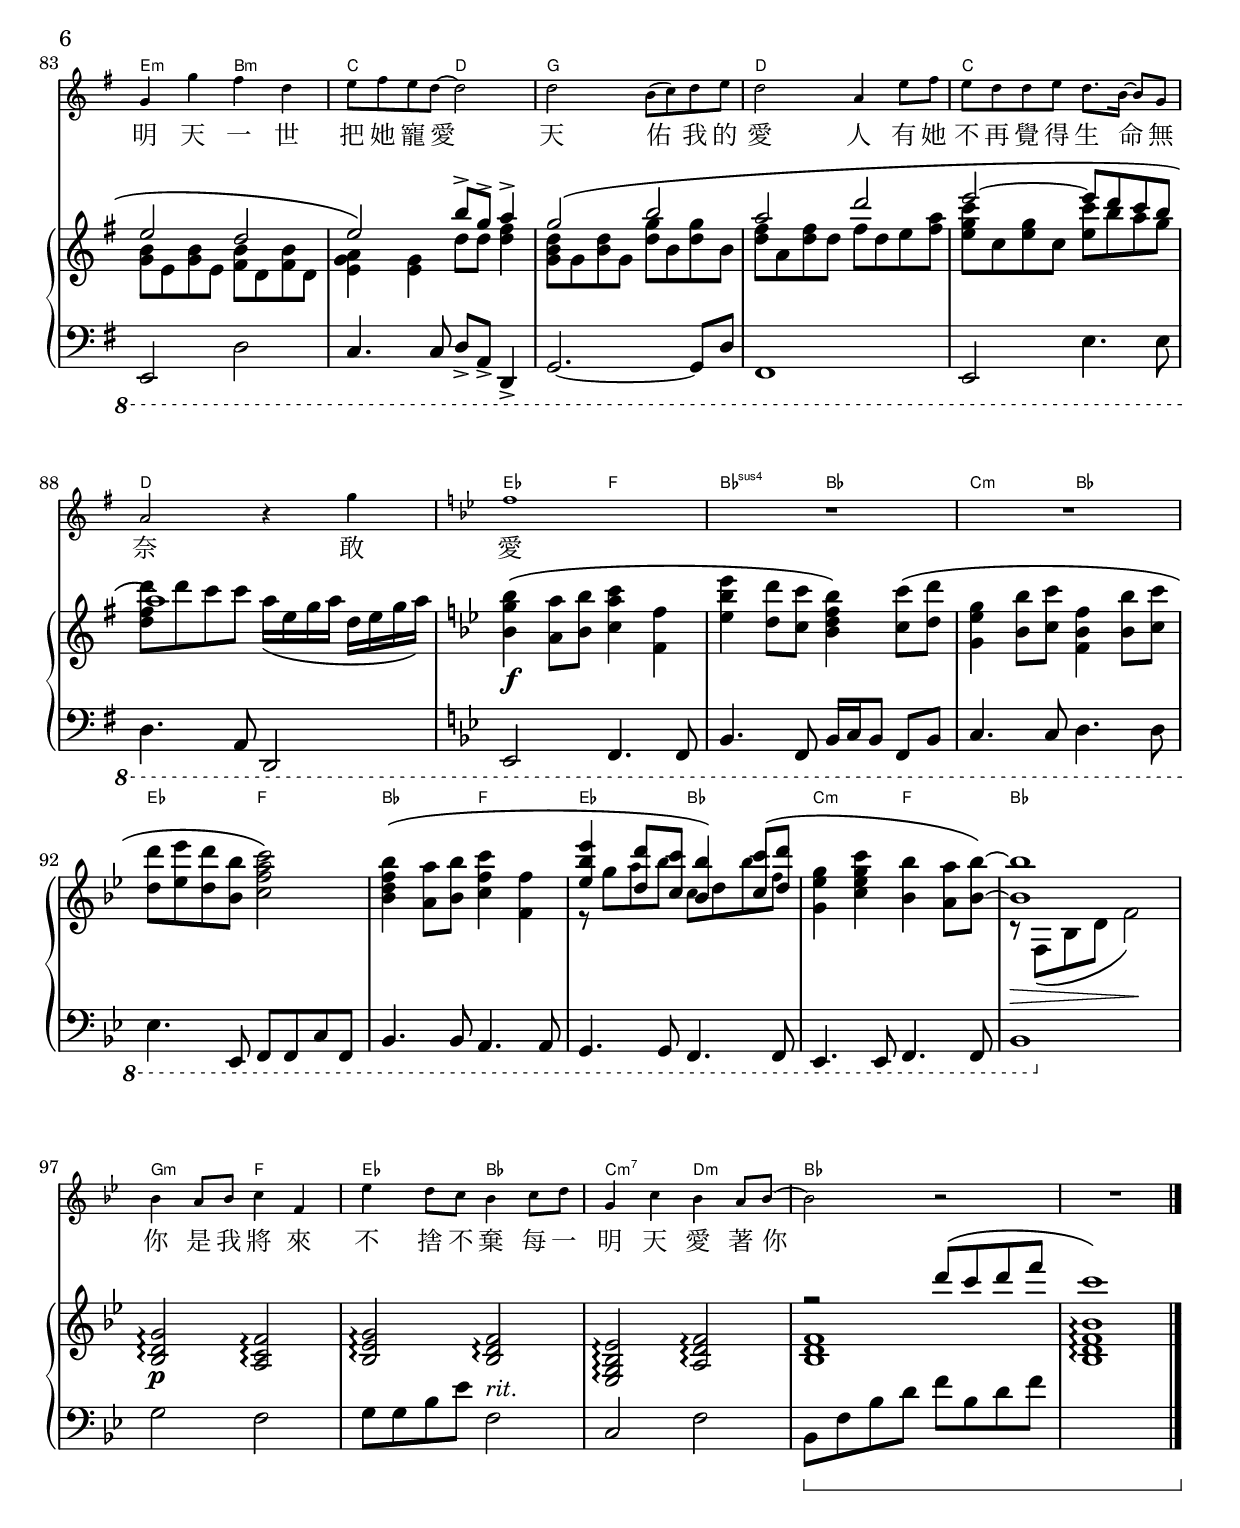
\version "2.18.2"

\header {
  title = "陳奕迅 － 每一個明天"
  subtitle = "Piano accompaniment (to be played with voice, guitar and drums)"
  arranger = "Arranged by Benson"
}

upper-intro-a = \relative c'' {
  <dis b'>4\( <fis dis'> <eis cis'> <gis eis'> <fis dis'> <ais fis'> <gis eis'>2\)
}
upper-intro-b-easy = \relative c' {
  \tupletDown
  \tuplet 6/4 4 {
  dis16\( fis gis ais b-1 cis
  dis cis b ais-4 gis fis
  eis gis ais b-1 cis dis
  eis dis cis b ais-4 gis
  fis-2 b-1 fis'-2 gis-3 ais-4 b-1 cis-5 b-1 ais-4 gis-3 fis-2 eis-1
  }
  gis8\) <ais, cis fis ais>-> <b dis fis b>-> <cis eis gis cis>->
}
lower-intro-midi = \relative c {
  \repeat unfold 16 {cis32 cis'}
  \repeat unfold 16 {cis,32 cis'}
  \repeat unfold 16 {cis,,32 cis'}
  \repeat unfold 8 {cis,32 cis'}
  <cis, cis'>8 q q q
}
lower-intro-print = \relative c {
  << {\repeat tremolo 16 {cis32 cis'}} \\ {s1_\markup { \italic "con pedal" }} >>
  \repeat tremolo 16 {cis,32 cis'}
  \repeat tremolo 16 {cis,,32 cis'}
  \repeat tremolo 8 {cis,32 cis'}
  <cis, cis'>8 q q q
}
melody-verse-one = \relative c'' {
  fis4\( eis8 fis gis4 cis, b' ais8 gis fis4\) gis8\( ais dis,4 fis8 gis cis,4 fis8 gis ais b ais fis gis2\)
  fis4\( eis8 fis gis4 cis, b' ais8 gis fis4\) gis8\( ais dis,4 gis fis eis8 fis~\) fis2 b,2\rest
}
harmony-verse-one = \relative c'' {
  ais2 cis cis ais <gis b> fis dis' <cis fis>4 <cis eis>
  ais2 cis cis ais b <gis cis> <ais cis>2
}
upper-verse-one = { << {\melody-verse-one} \\ {\harmony-verse-one} >> }
bass-verse-one = \relative c, {
  dis2 eis fis fis'4. fis,8 gis2 ais b cis4 cis,
  dis2 eis fis4. cis'8 fis4. fis,8 gis2 cis << {fis,8 cis' fis gis ais2} \\ {fis,2} >>
}
upper-pre-chorus-one = \relative c' {
  <b dis>2 cis'4\( ais gis eis fis2\)
  b,4.\( b8 cis2 dis2 <dis fis>4 <cis eis>\)
  fis2 cis'4\( ais <gis, eis'>2 dis'\)
  << {s1 s2 eis'4 gis,8-2 ais-1} \\ {\stemNeutral b,2\( <fis cis'>4 <fis dis'> <gis b fis'>2\arpeggio \stemDown <eis' gis>\) } >>
}
lower-pre-chorus-one = \relative c {
  b8 fis' cis' dis~ dis fis, cis' dis
  ais, eis' gis ais dis,, dis' fis ais
  gis,4 fis' ais,8 cis fis cis'
  b, fis' cis' dis cis, gis'4 cis,8
  b8 fis' cis' dis~ dis fis, cis' dis
  ais, eis' gis cis dis,, dis' gis ais
  gis, dis' fis b ais,4 b cis8 gis' b fis' cis,2
}
upper-bridge-one = \relative c''' {
  \stemUp cis2.^\( fis,4-5 gis2. cis4 b2. ais8 gis \stemNeutral ais2\) <fis' ais>16 q <fis, ais> q <cis' fis> q <cis, fis> q
  << {cis'2.\( fis,4 gis2. cis4-5 dis2~ dis8 cis b ais b4. ais8 gis2\)} \\
     {<fis ais>8 r r4 fis,4_\markup {\italic "m.s."} ais gis2 eis2_\markup {\italic "m.s."}
      \change Staff = "left" \stemUp fis2~ fis8 \change Staff = "right" \stemDown cis' b ais \tweak font-size #-2 gis1}
  >>
}

lower-bridge-one = \relative c' {
  r8 gis ais fis' r gis,[ ais-1 \change Staff = "right" \stemDown fis'] \change Staff = "left" \stemUp
  r gis, cis eis r gis, cis-1 \change Staff = "right" \stemDown eis
  e\rest dis fis b~-1 b2
  \change Staff = "left" \stemUp
  r4 gis,8 ais r gis ais fis'
  r8 gis, ais fis' r gis,
  ais-1 \change Staff = "right" \stemDown fis' \change Staff = "left" \stemUp
  r gis, cis eis r gis, cis-1 \change Staff = "right" \stemDown eis
  e2\rest \change Staff = "left" <b dis>
}
bass-bridge-one = \relative c, {
  fis2.~ fis8 cis'-2 fis,2.~-5 fis8 cis'-5 fis-2 gis fis4~ fis8 cis fis4-1 fis,1
  fis2.~ fis8 cis'-2 fis,2.~-5 fis8 cis'-5 fis gis fis4~ fis8 cis fis4 \stemNeutral cis,4. gis'8 cis cis cis,4
}
upper-verse-two = \relative c {
  \clef bass
  r8 fis\( ais dis <gis, eis'> cis gis eis\) r fis\( b dis <ais cis>\) fis\( gis ais
  <gis b> gis ais8 b <fis cis'> fis \clef treble fis' gis\) r fis'\( b dis cis16\) b,-1 gis-4 fis eis gis eis cis
  \clef bass r8 fis,\( ais dis\) r cis,\( eis cis'\) r fis,\( b dis <fis, ais cis>4\) \clef treble
  << {b'8\( cis fis,4 b ais gis8 ais~\) ais cis\( b' gis ais4\)} \\ {s4 <b,, dis> q <dis fis> <cis eis> <ais cis fis>2.} >>
  cis'32-2 dis eis-1 fis gis ais b-1 cis-4
}
bass-verse-two = \relative c,, {
  dis2 eis fis~ fis4. fis8 gis2 ais b4. b8 cis cis' gis, cis,
  dis2 eis fis fis'8 fis fis,4 gis2 cis fis,4. fis'8~ fis \appoggiatura eis16 fis8 eis cis
}
violin-pre-chorus-two = \relative c''' {
  dis1\(-5 cis2 fis,4\) eis8\( fis dis2 cis4 fis ais4. gis16 fis gis4\) cis,32 dis eis fis gis ais b cis
  dis1\( cis2 ais4\) gis8\( ais b ais b gis cis4 fis,\) r8 dis'-> r16 dis8.-> cis2-> <fis,, b dis fis>4-- <gis cis eis gis>--
}
upper-pre-chorus-two = \relative c' {
  r4 <fis ais eis'>8 fis' <fis, ais cis>4 <fis ais eis'>8 fis' <cis gis'>4 eis8 fis <ais, cis>2
  r4 <fis b eis>8 fis' <fis, ais>4 fis <dis' fis>4 eis4 <gis, gis'>8 eis' cis4
  r4 <fis, ais eis'>8 cis'~ cis eis~ <fis, ais eis'> fis' <cis gis'>4 gis8 ais <ais cis>4 gis8 cis
  <b dis>2 <cis fis> r8 <dis fis> r16 q8. <cis eis>2 s2
}
bass-pre-chorus-two = \relative c, {
  b8. b16~ b8 b~ b2 ais4. dis,8~ dis4. dis8 gis2 ais b4 bis cis8 gis cis,4
  b'8. b16~ b8 b~ b4. b8 ais4. ais8 dis4 ais8 dis, gis2 ais4 b r8 <cis, cis'>-> r16 q8.-> q2-> <dis dis'>4-- <eis eis'>--
}
upper-chorus-one-midi = \relative c''' {
  << {\repeat unfold 2 {cis32 dis cis dis cis dis cis dis}} \\ {<cis, fis ais>2} >> <cis fis>4 <cis ais'>
  <gis cis eis gis>2 << {cis'8 b ais gis} \\ {<cis, eis>4 r} >>
  <ais cis fis>2 <gis ais cis fis> <b dis fis>4 <b dis b'> <cis eis ais>8 <dis fis> <cis eis gis>8 fis32 gis ais b
  << {\repeat unfold 2 {cis32 dis cis dis cis dis cis dis}} \\ {<cis, fis ais>2} >> <cis fis ais>2
  <cis eis gis>2 <eis cis'>
  <fis dis'>~ q8 <ais cis> <dis, gis b> <fis ais> << {gis1} \\ {<cis, fis>4. gis8~ <gis cis eis>2} >>
  <fis ais cis fis>2~ q8 cis' ais4
}
upper-chorus-one-print = \relative c''' {
  <cis, fis ais cis>2\startTrillSpan <cis fis>4\stopTrillSpan <cis ais'>
  <gis cis eis gis>2 << {cis'8\( b ais gis \stemDown <ais, cis fis>2\)} \\ {\stemNeutral <cis eis>4 r} >>
  <gis ais cis fis>2 <b dis fis>4\( <b dis b'> <cis eis ais>8 <dis fis> <cis eis gis>8\)
  << {\stemNeutral fis32\( gis ais b <cis, fis ais cis>2\startTrillSpan <cis fis ais>2\stopTrillSpan
      <cis eis gis>2 <eis cis'> <fis dis'>~ q8 <ais cis> <dis, gis b> <fis ais> gis1\)}
     \\
     {s8 s1 s1 s1 \once \override NoteColumn.horizontal-shift = -1 <cis, fis>4. gis8~ <gis cis eis>2}
  >>
  <fis ais cis fis>2~ q8 cis' ais4
}
bass-chorus-one = \relative c,, {
  <fis fis'>2. cis'8 fis, eis2.~ eis8 eis dis2 cis' b4. b8 cis gis cis,4
  fis2.~ fis8 cis' eis,1 dis2 dis'4. dis8 cis4. gis8 cis,2
  << {\ottava #0 r8 cis''\( gis' ais cis gis ais4\)} \\ { fis,,1 } >>
}
melody-episode = \relative c''' {
  \key a \major
  \override TupletBracket.bracket-visibility = ##t
  << {s1 s2 r8 <b e>16\( q <e gis> q <gis, b>8\)} \\ {} \\ {\stemUp a4.\( fis16 gis a4. gis16 fis gis4. e16 fis gis2\)-1} >>
  << {s1 s2 \tuplet 6/4 4 {d'8[ cis16 b a g] fis-3[ e d cis-3 b a]}} \\ {} \\ {\stemUp g'4.\( e16 fis g4. d16 e fis4. d16 e-1 fis2\)} >>
  g4.\( fis8 e d e fis e2~ e8 cis d e <b cis fis>1\)
  cis'16 fis, fis cis' fis, cis' cis fis, cis'2

}
oboe-episode = \relative c'' {
  \key a \major
  cis2 cis b \tweak font-size #-2 b b b a a_\markup {\italic "m.s."}
  <\tweak font-size #-2 g e'>4. <fis d'>8 <e cis'> <d b'> <e cis'> <fis d'> <e cis'>4. b'8 ais <cis, gis'> <d fis> e
  fis2~\( fis8 gis ais b-1 cis2\) fis8 gis ais b
}
harmony-episode = \relative c' {
  \key a \major
  r8\sustainOn a-. <b cis>-.\sustainOff <e a>-. r8\sustainOn a,-. <b cis>-.\sustainOff <e a>-.
  r8_\markup {\italic "simile"} e, <gis b> <b e> r e, <gis b> <b e>
  r8 g <b d> <d g> r g, <b d> <d g>
  r8 fis, a d r fis, a d
  \stemNeutral r8 e,\( b' e\) r d,\( b' e\) r cis,\( gis' b ais2\)
  r8 fis\( b cis fis b, cis4\) R1
}
bass-episode = \relative c {
  \key a \major
  \ottava #0
  a2 e' e, e'' g,, g'' d, d'
  \new Staff {
    \set Staff.explicitKeySignatureVisibility = #all-invisible
    \clef bass \key fis \major
    \once \omit Staff.TimeSignature
    \ottava #-1
    e,,,2 d cis2. cis'4 fis,2.~ fis8 fis' fis,1
  }
}
harmony-and-bass-episode = \relative c' {
  \key a \major
  << {
    r8\sustainOn a-. <b cis>-.\sustainOff <e a>-. r8\sustainOn a,-. <b cis>-.\sustainOff <e a>-.
    r8_\markup {\italic "simile"} e, <gis b> <b e> r e, <gis b> <b e>
    r8 g <b d> <d g> r g, <b d> <d g>
    r8 fis, a d r fis, a d
    r8 e,\( b' e\) r d,\( b' e\) r cis,\( gis' b ais2\)
    r8 fis\( b cis fis b, cis4\) R1
  } \\ {
    a,2 e' e, e'' g,, g'' d, d'
    e,,2 d cis2~ cis4 cis'4 fis,2.~ fis8 fis' fis,1
  } >>
}
top-pre-chorus-three-midi = \relative c''' {
  s4 s2 s2 r8 b\( ais fis dis4. cis16 b cis2\) r2
  \repeat unfold 4 {cis'32 dis} cis8\( gis
  fis4 eis8 fis gis fis eis fis
  cis'4 ais8 cis\) r8 fis\( eis fis
  cis8 dis cis2\) fis8 cis
  <fis, b dis fis>2-- <eis gis cis eis>--
  \set fingeringOrientations = #'(up)
  << {fis4 gis} \\ {<b, dis>16 fis b fis' eis gis, cis gis'} >>
}
top-pre-chorus-three-print = \relative c''' {
  s4 s2 s2 r8 b\( ais fis dis4. cis16 b cis2\) r2
  cis'4\trill cis8\( gis
  fis4 eis8 fis gis fis eis fis
  cis'4 ais8 cis\) r8 fis\( eis fis
  cis8 dis cis2\) fis8 cis
  <fis, b dis fis>2-- <eis gis cis eis>--
  \set fingeringOrientations = #'(up)
  << {fis4 gis} \\ {<b, dis>16 fis b <fis'-4> eis gis, cis <gis'-4>} >>
}
upper-harmony-pre-chorus-three = \relative c' {
  \stemUp <cis ais'>4\( <fis cis'> <cis ais'> <cis eis gis>4.
  \stemDown <cis fis ais>8~\) q2 b'4 fis <cis fis>2
  <b dis fis>4 <bis dis gis> <cis' eis>2
  r8 fis,4. b8 ais gis ais <cis eis>4 q4 <\tweak font-size #-2 ais \tweak font-size #-2 dis fis>2
  <dis fis>4. q8 <cis eis gis>4 <fis b>
  r8 <cis, dis fis b>-> r16 q8.-> r4 <cis dis eis gis>
}
upper-pre-chorus-three-midi = \relative c'' {
  \key fis \major
  <dis fis cis'>8 r 
  << {\top-pre-chorus-three-midi} \\ {\upper-harmony-pre-chorus-three} >>
}
upper-pre-chorus-three-print = \relative c'' {
  \key fis \major
  <dis fis cis'>8 r
  << {\top-pre-chorus-three-print} \\ {\upper-harmony-pre-chorus-three} >>
}
bass-pre-chorus-three = \relative c, {
  \key fis \major
  b8. b16~ b8 b~ b2 ais4. dis,8~ dis4. dis8 gis2 ais b4 bis cis8 gis cis,4
  b'8. b16~ b8 b~ b4. b8 ais4. ais8 dis4 ais8 dis, gis2 ais4 b r8 <cis, cis'>-> r16 q8.-> q2-> <dis dis'>4 <eis eis'>
}
upper-chorus-two = \relative c'' {
  \stemNeutral
  <cis fis ais>1 <cis eis gis>2 <eis cis'>4 <cis eis gis> <ais dis fis>\( <ais' fis'> <ais cis eis>4 <ais cis>
  <fis b dis>8 b fis dis eis fis <cis eis gis>4\)
  <fis, ais cis fis>2\( <cis' fis ais> <cis eis gis> <eis cis'>4\) <cis gis'>8\( fis16 eis
  <b dis>4\) <fis' dis'>~\( q8 <cis ais' cis> <cis gis' b> <cis fis ais> <cis fis gis>2~ <cis eis gis>4\) cis'-3
  <fis, a fis'>8 e' <a, cis>16 d-5 cis b fis-1 g a b c-1 d e fis
}
bass-chorus-two = \relative c,, {
  <fis fis'>2. cis'8 fis, eis2.~ eis8 eis dis2 cis' b4. b8 cis gis cis,4
  fis2.~ fis8 cis' eis,1 dis2 dis'4. dis8 cis,4. gis'8 cis gis cis,4 d4. a''8 d d, a d,
}
upper-chorus-three = \relative c''' {
  \key g \major
  <g b d g>1\( fis2 d4 fis
  e2 d e\) b'8-> g-> a4->
  g2\( b a d e2~ e8 d c b a1\)
}
harmony-upper-chorus-three = \relative c'' {
  r8 g <b d> g <b g'> g <b d> g
  <a d> fis a fis a fis <a d> fis
  <g b> e <g b> e <fis b> d <fis b> d
  <e g a>4 <e g> d'8 d <d fis>4
  <g, b d>8 g <b d> g <d' g> b <d g> b
  <d fis> a <d fis> d fis d e <fis a>
  <e g c> c <e g> c <e c'> b' a g
  <d fis d'> d' c c a16\( e g a d, e g a\)
}
bass-chorus-three = \relative c, {
  \key g \major
  g2. d'8 g, fis2.~ fis8 fis e2 d' c4. c8 d-> a-> d,4->
  g2.~ g8 d' fis,1 e2 e'4. e8 d4. a8 d,2
}
melody-chorus-last = \relative c'' {
  \key bes \major
  \stemNeutral
  <bes g' bes>4\( <a a'>8 <bes bes'> <c a' c>4 <f, f'> <ees' bes' ees> <d d'>8 <c c'> <bes d f bes>4\)
  <c c'>8\( <d d'> <g, ees' g>4 <bes bes'>8 <c c'> <f, bes f'>4
  <bes bes'>8 <c c'> <d d'> <ees ees'> <d d'> <bes bes'> <c f a c>2\)

  << {\stemNeutral <bes d f bes>4\( <a a'>8 <bes bes'> <c f c'>4 <f, f'>
      \stemUp <ees' bes' ees> <d d'>8 <c c'> <bes bes'>4\)
      <c c'>8\( <d d'>
      \stemNeutral
      <g, ees' g>4 <c ees g c> <bes bes'> <a a'>8 <bes bes'>~\) <bes bes'>1} \\
      {s1 r8 g' \tiny a bes c, \normalsize d \tiny bes' f }
  >>

}
bass-chorus-last = \relative c,, {
  \key bes \major
  ees2 f4. f8 bes4. f8 bes16 c bes8 f bes
  c4. c8 d4. d8 ees4. ees,8 f f c' f,
  bes4. bes8 a4. a8 g4. g8 f4. f8 ees4. ees8 f4. f8
  << {bes1} \\ {\change Staff = "right" r8 f''\( bes d f2\)} >>
}
upper-end = \relative c' {
  <bes d g>2\arpeggio <a c f>\arpeggio <bes ees g>\arpeggio <bes d f>\arpeggio
  <ees, g bes ees>\arpeggio <a d f>\arpeggio << {r2 d''8\( c d f c1\)} \\ {<bes,, d f>1} >>
}
bass-end = \relative c' {
  \ottava #0
  g2 f g8 g bes ees f,2
  c2 f bes,8\sustainOn f' bes d f bes, d f \change Staff = "right" <bes, d f bes>1\arpeggio
}


upper-midi = \relative c' {
  \set Staff.pedalSustainStyle = #'bracket
  \key fis \major
  \clef treble
  \tempo 4 = 93
  \upper-intro-a
  \upper-intro-b-easy
  \upper-verse-one
  \upper-pre-chorus-one
  \upper-bridge-one
  \upper-verse-two
  << {\violin-pre-chorus-two} \\ {\upper-pre-chorus-two} >>
  \upper-chorus-one-midi
  << {\melody-episode} \\ {\oboe-episode} >>
  \upper-pre-chorus-three-midi
  \upper-chorus-two
  << {\upper-chorus-three} \\ {\harmony-upper-chorus-three} >>
  \melody-chorus-last
  \upper-end
  \bar "|."
}

lower-midi = \relative c {
  \set Staff.pedalSustainStyle = #'bracket
  \key fis \major
  \clef bass
  \lower-intro-midi
  \bass-verse-one
  \lower-pre-chorus-one
  << {\lower-bridge-one} \\ {\bass-bridge-one} >>
  \bass-verse-two
  \bass-pre-chorus-two
  \bass-chorus-one
  << {\harmony-episode} \\ {\bass-episode} >>
  \bass-pre-chorus-three
  \bass-chorus-two
  \bass-chorus-three
  \bass-chorus-last
  \bass-end
  \bar "|."
}

upper-print = \relative c' {
  \set Staff.pedalSustainStyle = #'bracket
  \key fis \major
  \clef treble
  \tempo 4 = 93
  \upper-intro-a
  \upper-intro-b-easy
  \upper-verse-one
  \upper-pre-chorus-one
  \upper-bridge-one
  \upper-verse-two
  << {\violin-pre-chorus-two} \\ {\upper-pre-chorus-two} >>
  \upper-chorus-one-print
  << {\melody-episode} \\ {\oboe-episode} >>
  \upper-pre-chorus-three-print
  \upper-chorus-two
  << {\upper-chorus-three} \\ {\harmony-upper-chorus-three} >>
  \melody-chorus-last
  \upper-end
  \bar "|."
}

lower-print = \relative c {
  \set Staff.pedalSustainStyle = #'bracket
  \key fis \major
  \clef bass
  \lower-intro-print
  \bass-verse-one
  \lower-pre-chorus-one
  << {\lower-bridge-one} \\ {\bass-bridge-one} >>
  \ottava #-1
  \bass-verse-two
  \bass-pre-chorus-two
  \bass-chorus-one
  \ottava #0
  << {\harmony-episode} \\ {\bass-episode} >>
  \ottava #-1
  \bass-pre-chorus-three
  \bass-chorus-two
  \bass-chorus-three
  \bass-chorus-last
  \bass-end
  \bar "|."
}

upper-midi-c-major = \relative c' {
  \set Staff.pedalSustainStyle = #'bracket
  \key c \major
  \clef treble
  \tempo 4 = 93
  \transpose fis c {
    \upper-intro-a
    \upper-intro-b-easy
    \upper-verse-one
    \upper-pre-chorus-one
    \upper-bridge-one
    \upper-verse-two
    << {\violin-pre-chorus-two} \\ {\upper-pre-chorus-two} >>
    \upper-chorus-one-midi
  }
  \transpose a ees {
    << {\melody-episode} \\ {\oboe-episode} >>
  }
  \transpose fis c {
    \upper-pre-chorus-three-midi
    \upper-chorus-two
  }
  \transpose g cis {
    << {\upper-chorus-three} \\ {\harmony-upper-chorus-three} >>
  }
  \transpose bes e {
    \melody-chorus-last
  }
  \transpose bes e' {
    \upper-end
  }
  \bar "|."
}

lower-midi-c-major = \relative c {
  \set Staff.pedalSustainStyle = #'bracket
  \key c \major
  \clef bass
  \transpose fis c {
    \lower-intro-midi
    \bass-verse-one
    \lower-pre-chorus-one
    << {\lower-bridge-one} \\ {\bass-bridge-one} >>
  }
  \transpose fis c' {
    \bass-verse-two
    \bass-pre-chorus-two
    \bass-chorus-one
  }
  \transpose a ees {
    \harmony-and-bass-episode
  }
  \transpose fis c' {
    \bass-pre-chorus-three
    \bass-chorus-two
  }
  \transpose g des' {
    \bass-chorus-three
  }
  \transpose bes e' {
    \bass-chorus-last
  }
  \transpose bes e {
    \bass-end
  }
  \bar "|."
}

upper-print-c-major = \relative c' {
  \set Staff.pedalSustainStyle = #'bracket
  \key c \major
  \clef treble
  \tempo 4 = 93
  \transpose fis c {
    \upper-intro-a
    \upper-intro-b-easy
    \upper-verse-one
    \upper-pre-chorus-one
    \upper-bridge-one
    \upper-verse-two
    << {\violin-pre-chorus-two} \\ {\upper-pre-chorus-two} >>
    \upper-chorus-one-print
  }
  \transpose a ees {
    << {\melody-episode} \\ {\oboe-episode} >>
  }
  \transpose fis c {
    \upper-pre-chorus-three-print
    \upper-chorus-two
  }
  \transpose g des {
    << {\upper-chorus-three} \\ {\harmony-upper-chorus-three} >>
  }
  \transpose bes e {
    \melody-chorus-last
  }
  \transpose bes e' {
    \upper-end
  }
  \bar "|."
}

lower-print-c-major = \relative c {
  \set Staff.pedalSustainStyle = #'bracket
  \key c \major
  \clef bass
  \transpose fis c {
    \lower-intro-print
    \bass-verse-one
    \lower-pre-chorus-one
    << {\lower-bridge-one} \\ {\bass-bridge-one} >>
  }
  \transpose fis c' {
    \bass-verse-two
    \bass-pre-chorus-two
    \bass-chorus-one
  }
  \transpose a ees {
    \harmony-and-bass-episode
  }
  \transpose fis c' {
    \bass-pre-chorus-three
    \bass-chorus-two
  }
  \transpose g des' {
    \bass-chorus-three
    }
  \transpose bes e' {
    \bass-chorus-last
  }
  \transpose bes e {
    \bass-end
  }
  \bar "|."
}

upper-midi-cis-major = \relative c' {
  \set Staff.pedalSustainStyle = #'bracket
  \key g \major
  \clef treble
  \tempo 4 = 93
  \transpose fis cis {
    \upper-intro-a
    \upper-intro-b-easy
    \upper-verse-one
    \upper-pre-chorus-one
    \upper-bridge-one
    \upper-verse-two
    << {\violin-pre-chorus-two} \\ {\upper-pre-chorus-two} >>
    \upper-chorus-one-midi
  }
  \transpose a e {
    << {\melody-episode} \\ {\oboe-episode} >>
  }
  \transpose fis cis {
    \upper-pre-chorus-three-midi
    \upper-chorus-two
  }
  \transpose g d {
    << {\upper-chorus-three} \\ {\harmony-upper-chorus-three} >>
  }
  \transpose bes f {
    \melody-chorus-last
  }
  \transpose bes f' {
    \upper-end
  }
  \bar "|."
}

lower-midi-cis-major = \relative c {
  \set Staff.pedalSustainStyle = #'bracket
  \key cis \major
  \clef bass
  \transpose fis cis {
    \lower-intro-midi
    \bass-verse-one
    \lower-pre-chorus-one
    << {\lower-bridge-one} \\ {\bass-bridge-one} >>
  }
  \transpose fis cis' {
    \bass-verse-two
    \bass-pre-chorus-two
    \bass-chorus-one
  }
  \transpose a e {
    \harmony-and-bass-episode
  }
  \transpose fis cis' {
    \bass-pre-chorus-three
    \bass-chorus-two
  }
  \transpose g d' {
    \bass-chorus-three
  }
  \transpose bes f' {
    \bass-chorus-last
  }
  \transpose bes f {
    \bass-end
  }
  \bar "|."
}

upper-print-cis-major = \relative c' {
  \set Staff.pedalSustainStyle = #'bracket
  \key cis \major
  \clef treble
  \tempo 4 = 93
  \transpose fis cis {
    \upper-intro-a
    \upper-intro-b-easy
    \upper-verse-one
    \upper-pre-chorus-one
    \upper-bridge-one
    \upper-verse-two
    << {\violin-pre-chorus-two} \\ {\upper-pre-chorus-two} >>
    \upper-chorus-one-print
  }
  \transpose a e {
    << {\melody-episode} \\ {\oboe-episode} >>
  }
  \transpose fis cis {
    \upper-pre-chorus-three-print
    \upper-chorus-two
  }
  \transpose g d {
    << {\upper-chorus-three} \\ {\harmony-upper-chorus-three} >>
  }
  \transpose bes f {
    \melody-chorus-last
  }
  \transpose bes f' {
    \upper-end
  }
  \bar "|."
}

lower-print-cis-major = \relative c {
  \set Staff.pedalSustainStyle = #'bracket
  \key cis \major
  \clef bass
  \transpose fis cis {
    \lower-intro-print
    \bass-verse-one
    \lower-pre-chorus-one
    << {\lower-bridge-one} \\ {\bass-bridge-one} >>
  }
  \transpose fis cis' {
    \bass-verse-two
    \bass-pre-chorus-two
    \bass-chorus-one
  }
  \transpose a e {
    \harmony-and-bass-episode
  }
  \transpose fis cis' {
    \bass-pre-chorus-three
    \bass-chorus-two
  }
  \transpose g d' {
    \bass-chorus-three
    }
  \transpose bes f' {
    \bass-chorus-last
  }
  \transpose bes f {
    \bass-end
  }
  \bar "|."
}

dynamics = {
  s1\mp s1 s1\cresc s1\f
  s1\mf s1 s1 s1 s1 s1 s1 s2\> s2\!
  s1\p \repeat unfold 7 {s1}
  s1\mf \repeat unfold 7 {s1}
  s1\mp \repeat unfold 4 {s1} s2 s4 s4\mf s1 s1
  \repeat unfold 8 {s1} s2
  s1\f \repeat unfold 8 {s1}
  s1\mf s1 s1 s2 s2\< s1\f s1 s1 s1\mf
  \repeat unfold 8 {s1} s2\<
  s1\f \repeat unfold 7 {s1} s2 s2\<
  s1\! \repeat unfold 7 {s1}
  s1\f \repeat unfold 6 {s1} s2\> s2\!
  s1\p s2 s2_\markup {\italic "rit." }
}

guitarchords-part-one = \chordmode {
  b2:sus2 cis dis:m7 cis b:sus2 cis b:sus2 cis
  dis:m cis fis:sus4 fis gis:m7 fis b:7 cis4:sus4 cis
  dis2:m cis fis:sus4 fis gis:m cis:sus4 fis1
  b1 ais2:m7 dis:m gis:m7 fis b cis
  b1 ais2:m7 dis:sus4 gis:m7 fis4 b cis2:sus4 cis
  fis1 cis:/fis b fis
  fis cis:/fis b cis
  dis2:m cis b fis gis:m fis b cis
  dis:m cis b fis gis:m7 cis fis1
  b ais2:m7 dis:m7 gis:m fis b4 gis cis2
  b1 ais2:m7 dis:m7 gis:m fis b:sus2 cis b4 cis
  fis1 cis dis2:m7 cis b cis
  fis1 cis b cis2:sus4 cis fis1
}
guitarchords-episode = \chordmode {
  a1 e g d e2:m e:m7 cis1:m7 fis:sus4 fis
}
guitarchords-part-two = \chordmode {
  b1 ais4.:m7 dis8:m7~ dis2:m7 gis:m7 fis b4 gis cis2
  b1 ais2:m7 dis:m7 gis:m ais4:m7 b b2:sus2 cis b4 cis
  fis1 cis dis2:m7 ais:m b cis
  fis1 cis b cis2:sus4 cis d1
}
guitarchords-part-three = \chordmode {
  g1 d e2:m b:m c d
  g1 d c d
}
guitarchords-part-four = \chordmode {
  ees2 f bes:sus4 bes c2:m bes ees f
  bes2 f ees bes c:m f bes1
  g2:m f ees bes c:m7 d:m bes1
}
guitarchords = \chordmode {
  \guitarchords-part-one
  \guitarchords-episode
  \guitarchords-part-two
  \guitarchords-part-three
  \guitarchords-part-four
}
guitarchords-c-major = \chordmode {
  \transpose fis c {
    \guitarchords-part-one
  }
  \transpose a ees {
    \guitarchords-episode
  }
  \transpose fis c {
    \guitarchords-part-two
  }
  \transpose g cis {
    \guitarchords-part-three
  }
  \transpose bes e {
    \guitarchords-part-four
  }
}

guitarchords-cis-major = \chordmode {
  \transpose fis cis {
    \guitarchords-part-one
  }
  \transpose a e {
    \guitarchords-episode
  }
  \transpose fis cis {
    \guitarchords-part-two
  }
  \transpose g d {
    \guitarchords-part-three
  }
  \transpose bes f {
    \guitarchords-part-four
  }
}

lyricsmain = \lyricmode {
結 伴 創 將 來  多 麼 的 美
你 的 路  我 的 途  再 也 不 分 己 與 彼
有 浪 有 風 來  不 捨 不 棄  每 一 明 天 也 贈 你

未 懂 占 卜  也 不 懂 命 理
卻 可 先 知 我 們  同 步 注 定 了 不 起
令 我 不 普 通  變 得 堅 毅 無 忌
幕 後 有 一 個 最 大 原 因  因 為 你

每 望 向 將 來  都 找 到 你
我 所 夢  我 所 期  全 部 喝 彩 因 你 起
你 是 我 將 來  不 捨 不 棄  我 的 明 天 創 自 你

沒 仰 天 觀 星  看 星 宿 日 記
無 問 獅 子 雙 魚  前 面 有 沒 有 驚 喜
一 早 知  幾 多 風 吹 與 飛
活 著 也 很 快 樂  自 尋 到 你

天 佑 我 的 愛 人  給 她 永 遠 笑 聲  並 常 對 她 偏 愛
天 佑 我 的 愛 人  有 她 不 再 覺 得 生 命 無 奈  敢 愛

未 懂 占 卜  也 不 懂 命 理
卻 可 先 知 我 們  同 步 注 定 了 不 起
若 我 不 普 通  變 得 堅 毅 無 忌
並 沒 秘 方 這 是 純 因 你

天 佑 我 的 愛 人  這 日  明 天  一 世  把 她 寵 愛
天 佑 我 的 愛 人  有 她 不 再 覺 得 生 命 無 奈  敢 愛

天 佑 我 的 愛 人  這 日  明 天  一 世  把 她 寵 愛
天 佑 我 的 愛 人  有 她 不 再 覺 得 生 命 無 奈  敢 愛

你 是 我 將 來  不 捨 不 棄
每 一 明 天 愛 著 你
}

melody-part-one = \relative c' {
  R1 R1 R1 R1
  fis4 eis8 fis gis4 cis, b' ais8 gis fis4
  gis8 ais dis,4 fis8 gis cis,4
  fis8 gis ais b ais fis gis4 r
  fis4 eis8 fis gis4 cis, b' ais8 gis fis4
  gis8 ais dis,4 gis fis eis8 fis~ fis2 r4

  ais8( b) cis8. cis16~ cis8 cis~ cis4 cis8 dis cis4 eis,8 fis~ fis4
  gis8 ais b( ais) gis fis cis4 dis8 eis fis eis fis ais gis4
  ais8 b cis8. cis16~ cis8 cis~ cis4 cis8 dis cis4 ais8 gis ais4 ais8 ais
  b cis b ais gis4 fis4 dis'2 cis4 eis,8 fis~ fis2 r
  R1 R1 R1 R1 R1 R1 R1

  fis4 eis8 fis gis4 cis, b' ais8 gis fis4
  gis8 ais dis,4 fis8 gis cis,4
  fis8 gis ais b ais fis gis4 r
  fis4 eis8 fis gis4 cis, b' ais8 gis fis4
  gis8 ais dis,4 gis fis eis8 fis~ fis2 r4

  ais8 b cis8. cis16~ cis8 cis~ cis4 cis8 dis cis4 eis,8 fis~ fis4
  gis8 ais b ais gis( fis) cis4 dis8 eis fis eis fis ais gis4 r4
  cis8. cis16~ cis8 cis~ cis4 cis8 dis cis4 ais8 gis ais4 ais8 ais
  b cis b ais gis4 fis4 dis'2 cis2 \time 2/4 r2 \time 4/4

  cis2 ais8( b) cis dis cis2 gis4
  ais8 gis fis4 fis8 gis ais4 gis8 fis dis' eis dis cis~ cis2
  cis2 ais8( b) cis dis cis2 gis4
  dis'8 eis dis cis cis dis cis8. ais16~ ais8 fis gis2 r4 ais4 fis2 r2

  R1 R1 R1 R1 R1 R1 R1 r2 r4 ais8( b)
  cis8. cis16~ cis8 cis~ cis4 cis8 dis cis4 eis,8 fis~ fis4
  gis8 ais b( ais) gis fis cis4 dis8 eis fis eis fis ais gis4
  ais8 b cis8. cis16~ cis8 cis~ cis4 cis8 dis cis4 ais8 gis ais4 ais8 ais
  b cis b( ais) gis4 fis dis'2 cis2 \time 2/4 r2 \time 4/4

  cis2 ais8( b) cis dis cis2 gis4
  ais8 gis fis4 fis' eis cis dis8 eis dis cis~ cis2
  cis2 ais8( b) cis dis cis2 gis4
  dis'8 eis dis cis cis dis cis8. ais16~ ais8 fis gis2 r4 ais4 fis2 r2
}

melody-part-two = \relative c'' {
  d2 b8( c) d e d2 a4 b8 a g4 g' fis d e8 fis e d~ d2
  d2 b8( c) d e d2 a4 e'8 fis e d d e d8. b16~ b8 g a2 r4 g'
}

melody-part-three = \relative c'' {
  f1
  \repeat unfold 7 {R1}
  bes,4
  a8 bes c4 f, ees' d8 c bes4 c8 d g,4 c bes4 a8 bes~ bes2 r2 R1
}

melody = \relative c' {
  \key fis \major
  \clef treble
  \melody-part-one

  \key g \major
  \melody-part-two

  \key bes \major
  \melody-part-three
}

melody-c-major = \relative c' {
  \key c \major
  \clef treble
  \transpose fis c {
    \melody-part-one
  }

  \key cis \major
  \transpose g cis {
    \melody-part-two
  }

  \key e \major
  \transpose bes e {
    \melody-part-three
  }
}

melody-cis-major = \relative c' {
  \key cis \major
  \clef treble
  \transpose fis cis {
    \melody-part-one
  }

  \key d \major
  \transpose g d {
    \melody-part-two
  }

  \key f \major
  \transpose bes f {
    \melody-part-three
  }
}


\book {
\bookOutputSuffix "original-key"
\score {
  <<
    \new ChordNames {
      \guitarchords
    }
    \new Staff = "melodystaff" <<
      \set Staff.midiInstrument = #"choir aahs"
      \set Staff.instrumentName = #"Voice"
      \new Voice = "melody" {
        \melody
      }
      \context Lyrics = "lyrics" { \lyricsto "melody" { \lyricsmain } }
    >>
    \new PianoStaff <<
      \set Staff.midiInstrument = #"acoustic grand"
      \set Staff.instrumentName = #"Piano"
      \new Staff = "right" { \upper-midi }
      \new Staff = "left" { \lower-midi }
    >>
  >>
  \midi {
    \context {
      \ChordNameVoice \remove Note_performer
    }
  }
}
\score {
  <<
    \new ChordNames {
      \set chordChanges = ##t
      \guitarchords
    }
    \new Staff = "melodystaff" \with {
      fontSize = #-3
      \override StaffSymbol.staff-space = #(magstep -3)
    }
    <<
      \set Staff.midiInstrument = #"choir aahs"
      \set Staff.instrumentName = #"Voice"
      \new Voice = "melody" {
        \melody
      }
      \context Lyrics = "lyrics" { \lyricsto "melody" { \lyricsmain } }
    >>
    \new PianoStaff <<
      \set Staff.midiInstrument = #"acoustic grand"
      \set Staff.instrumentName = #"Piano"
      \new Staff = "right" { \upper-print }
      \new Dynamics = "Dynamics_pf" \dynamics
      \new Staff = "left" { \lower-print }
    >>
  >>
  \layout {
    \context {
      % add the RemoveEmptyStaffContext that erases rest-only staves
      \Staff \RemoveEmptyStaves
    }
    \context {
      % add the RemoveEmptyStaffContext that erases rest-only staves
      \Dynamics \RemoveEmptyStaves
    }
    \context {
      \Score
      % Remove all-rest staves also in the first system
      \override VerticalAxisGroup.remove-first = ##t
      % If only one non-empty staff in a system exists, still print the starting bar
      \override SystemStartBar.collapse-height = #1
    }
    \context {
      \ChordNames
      \override ChordName #'font-size = #-3
    }
  }
}
}

\book {
\bookOutputSuffix "c-major"
\score {
  <<
    \new ChordNames {
      \guitarchords-c-major
    }
    \new Staff = "melodystaff" <<
      \set Staff.midiInstrument = #"electric guitar (clean)"
      \set Staff.instrumentName = #"Voice"
      \new Voice = "melody" {
        \melody-c-major
      }
      \context Lyrics = "lyrics" { \lyricsto "melody" { \lyricsmain } }
    >>
    \new PianoStaff <<
      \set Staff.midiInstrument = #"acoustic grand"
      \set Staff.instrumentName = #"Piano"
      \new Staff = "right" { \upper-midi-c-major }
      \new Staff = "left" { \lower-midi-c-major }
    >>
  >>
  \midi {
    \context {
      \ChordNameVoice \remove Note_performer
    }
  }
}
\score {
  <<
    \new ChordNames {
      \set chordChanges = ##t
      \guitarchords-c-major
    }
    \new Staff = "melodystaff" \with {
      fontSize = #-3
      \override StaffSymbol.staff-space = #(magstep -3)
    }
    <<
      \set Staff.midiInstrument = #"choir aahs"
      \set Staff.instrumentName = #"Voice"
      \new Voice = "melody" {
        \melody-c-major
      }
      \context Lyrics = "lyrics" { \lyricsto "melody" { \lyricsmain } }
    >>
    \new PianoStaff <<
      \set Staff.midiInstrument = #"acoustic grand"
      \set Staff.instrumentName = #"Piano"
      \new Staff = "right" { \upper-print-c-major }
      \new Dynamics = "Dynamics_pf" \dynamics
      \new Staff = "left" { \lower-print-c-major }
    >>
  >>
  \layout {
    \context {
      % add the RemoveEmptyStaffContext that erases rest-only staves
      \Staff \RemoveEmptyStaves
    }
    \context {
      % add the RemoveEmptyStaffContext that erases rest-only staves
      \Dynamics \RemoveEmptyStaves
    }
    \context {
      \Score
      % Remove all-rest staves also in the first system
      \override VerticalAxisGroup.remove-first = ##t
      % If only one non-empty staff in a system exists, still print the starting bar
      \override SystemStartBar.collapse-height = #1
    }
    \context {
      \ChordNames
      \override ChordName #'font-size = #-3
    }
  }
}
}

\book {
\bookOutputSuffix "c-sharp-major"
\score {
  <<
    \new ChordNames {
      \guitarchords-cis-major
    }
    \new Staff = "melodystaff" <<
      \set Staff.midiInstrument = #"electric guitar (clean)"
      \set Staff.instrumentName = #"Voice"
      \new Voice = "melody" {
        \melody-cis-major
      }
      \context Lyrics = "lyrics" { \lyricsto "melody" { \lyricsmain } }
    >>
    \new PianoStaff <<
      \set Staff.midiInstrument = #"acoustic grand"
      \set Staff.instrumentName = #"Piano"
      \new Staff = "right" { \upper-midi-cis-major }
      \new Staff = "left" { \lower-midi-cis-major }
    >>
  >>
  \midi {
    \context {
      \ChordNameVoice \remove Note_performer
    }
  }
}
\score {
  <<
    \new ChordNames {
      \set chordChanges = ##t
      \guitarchords-cis-major
    }
    \new Staff = "melodystaff" \with {
      fontSize = #-3
      \override StaffSymbol.staff-space = #(magstep -3)
    }
    <<
      \set Staff.midiInstrument = #"choir aahs"
      \set Staff.instrumentName = #"Voice"
      \new Voice = "melody" {
        \melody-cis-major
      }
      \context Lyrics = "lyrics" { \lyricsto "melody" { \lyricsmain } }
    >>
    \new PianoStaff <<
      \set Staff.midiInstrument = #"acoustic grand"
      \set Staff.instrumentName = #"Piano"
      \new Staff = "right" { \upper-print-cis-major }
      \new Dynamics = "Dynamics_pf" \dynamics
      \new Staff = "left" { \lower-print-cis-major }
    >>
  >>
  \layout {
    \context {
      % add the RemoveEmptyStaffContext that erases rest-only staves
      \Staff \RemoveEmptyStaves
    }
    \context {
      % add the RemoveEmptyStaffContext that erases rest-only staves
      \Dynamics \RemoveEmptyStaves
    }
    \context {
      \Score
      % Remove all-rest staves also in the first system
      \override VerticalAxisGroup.remove-first = ##t
      % If only one non-empty staff in a system exists, still print the starting bar
      \override SystemStartBar.collapse-height = #1
    }
    \context {
      \ChordNames
      \override ChordName #'font-size = #-3
    }
  }
}
}

